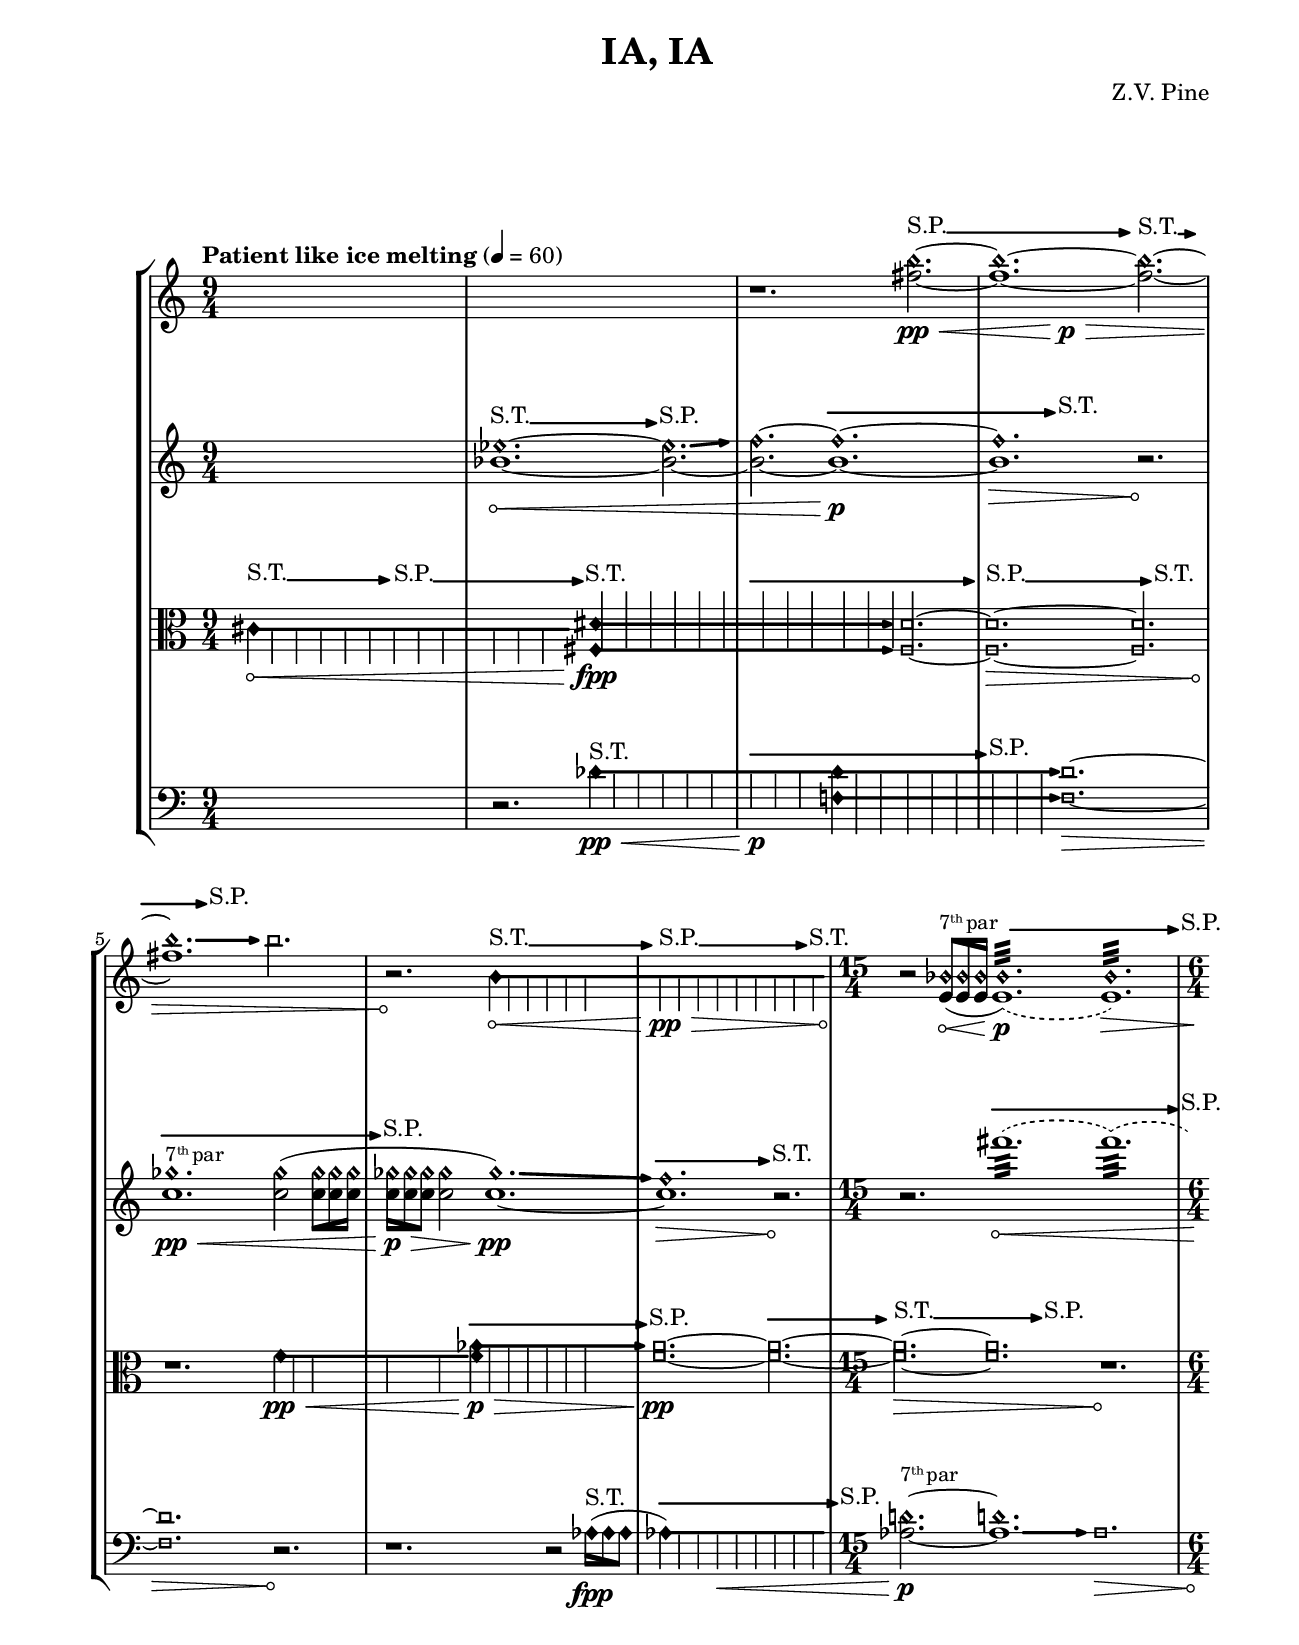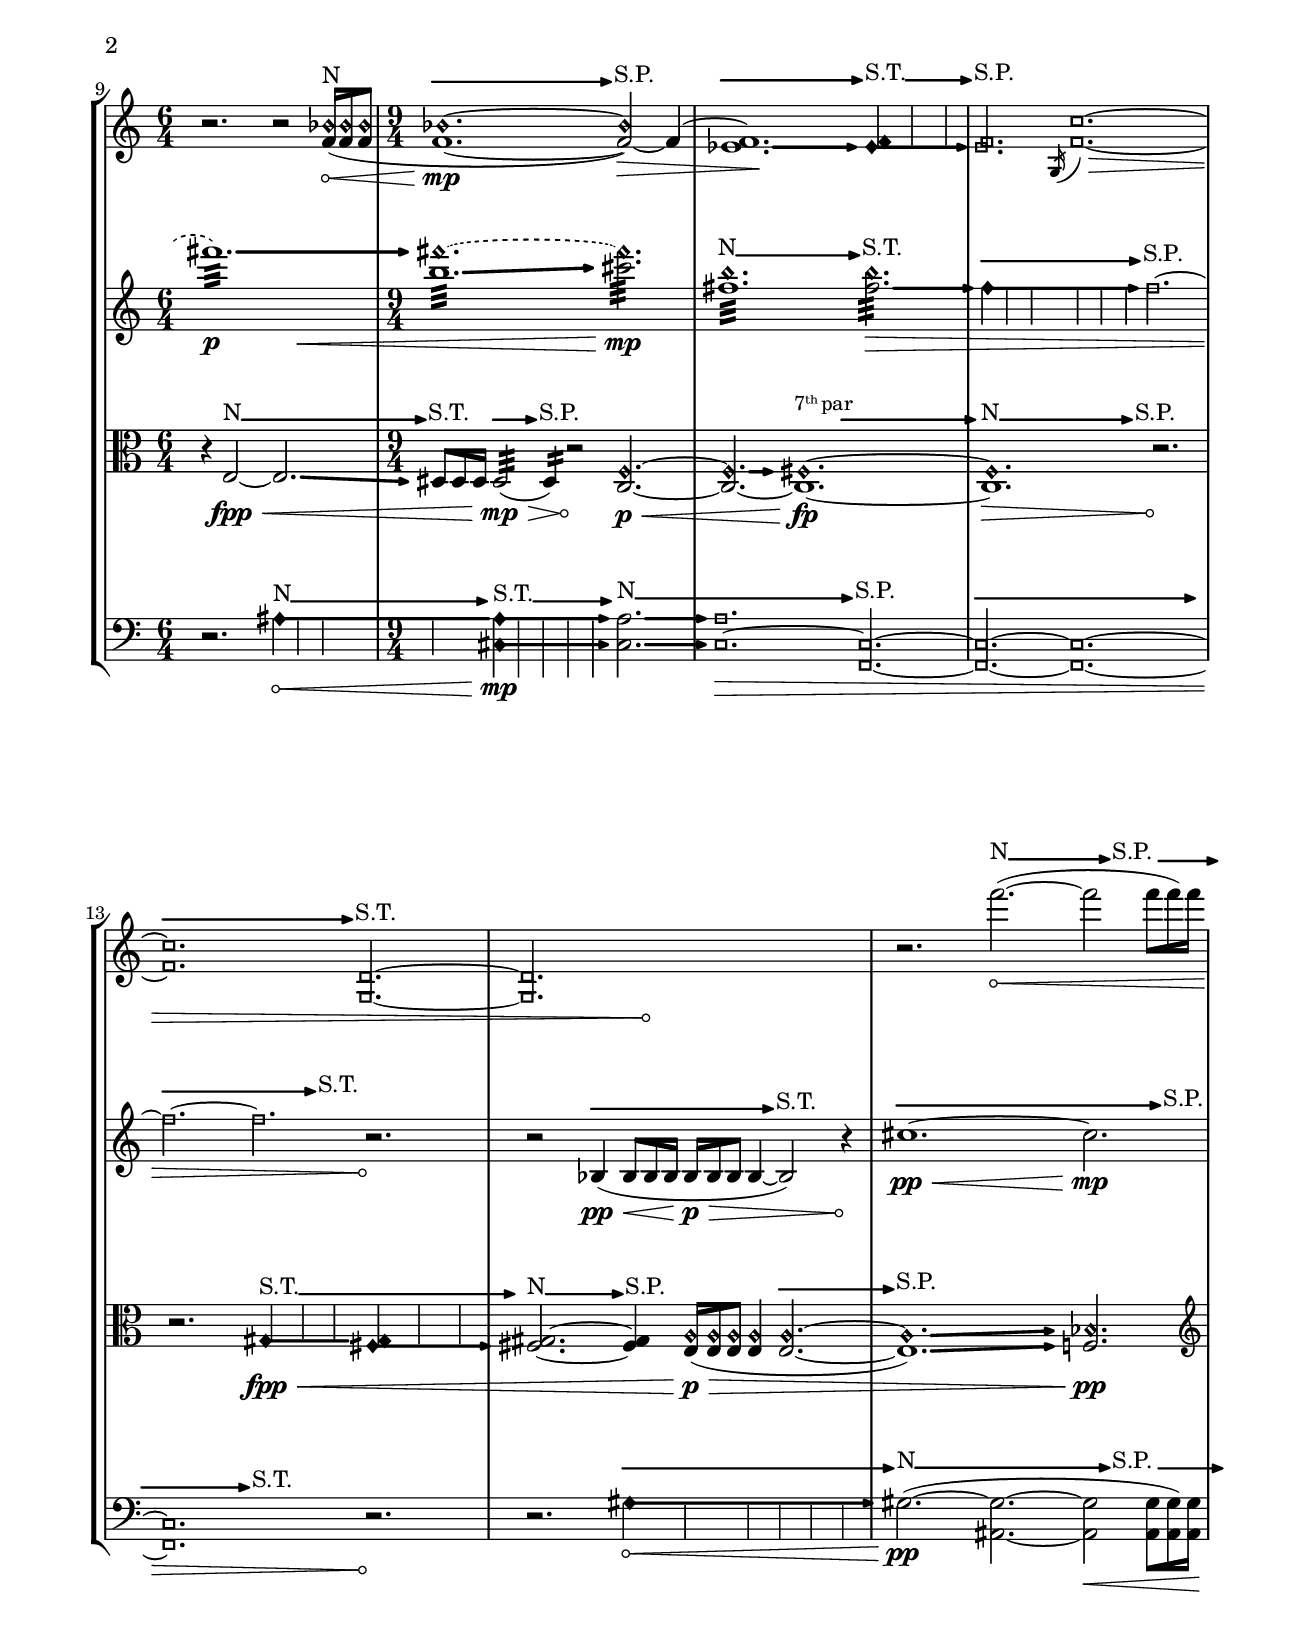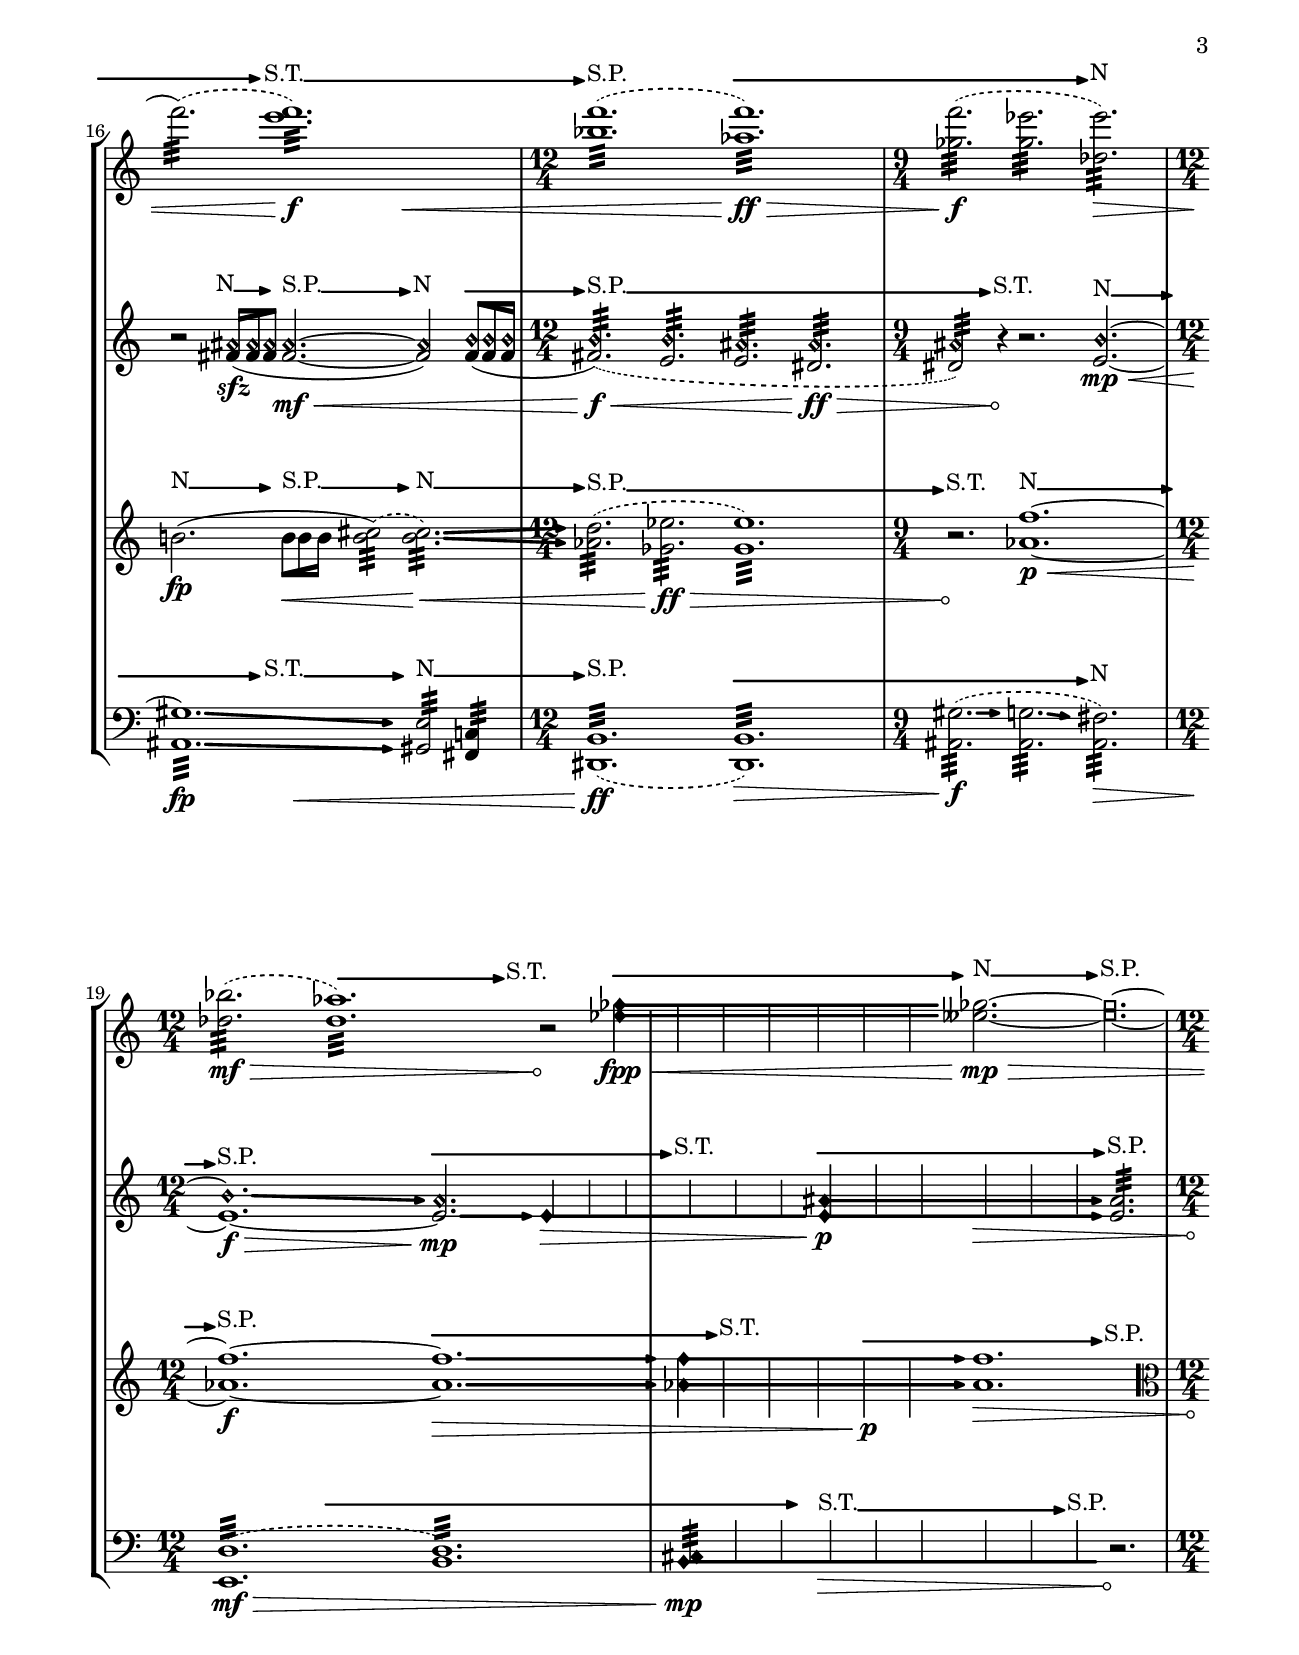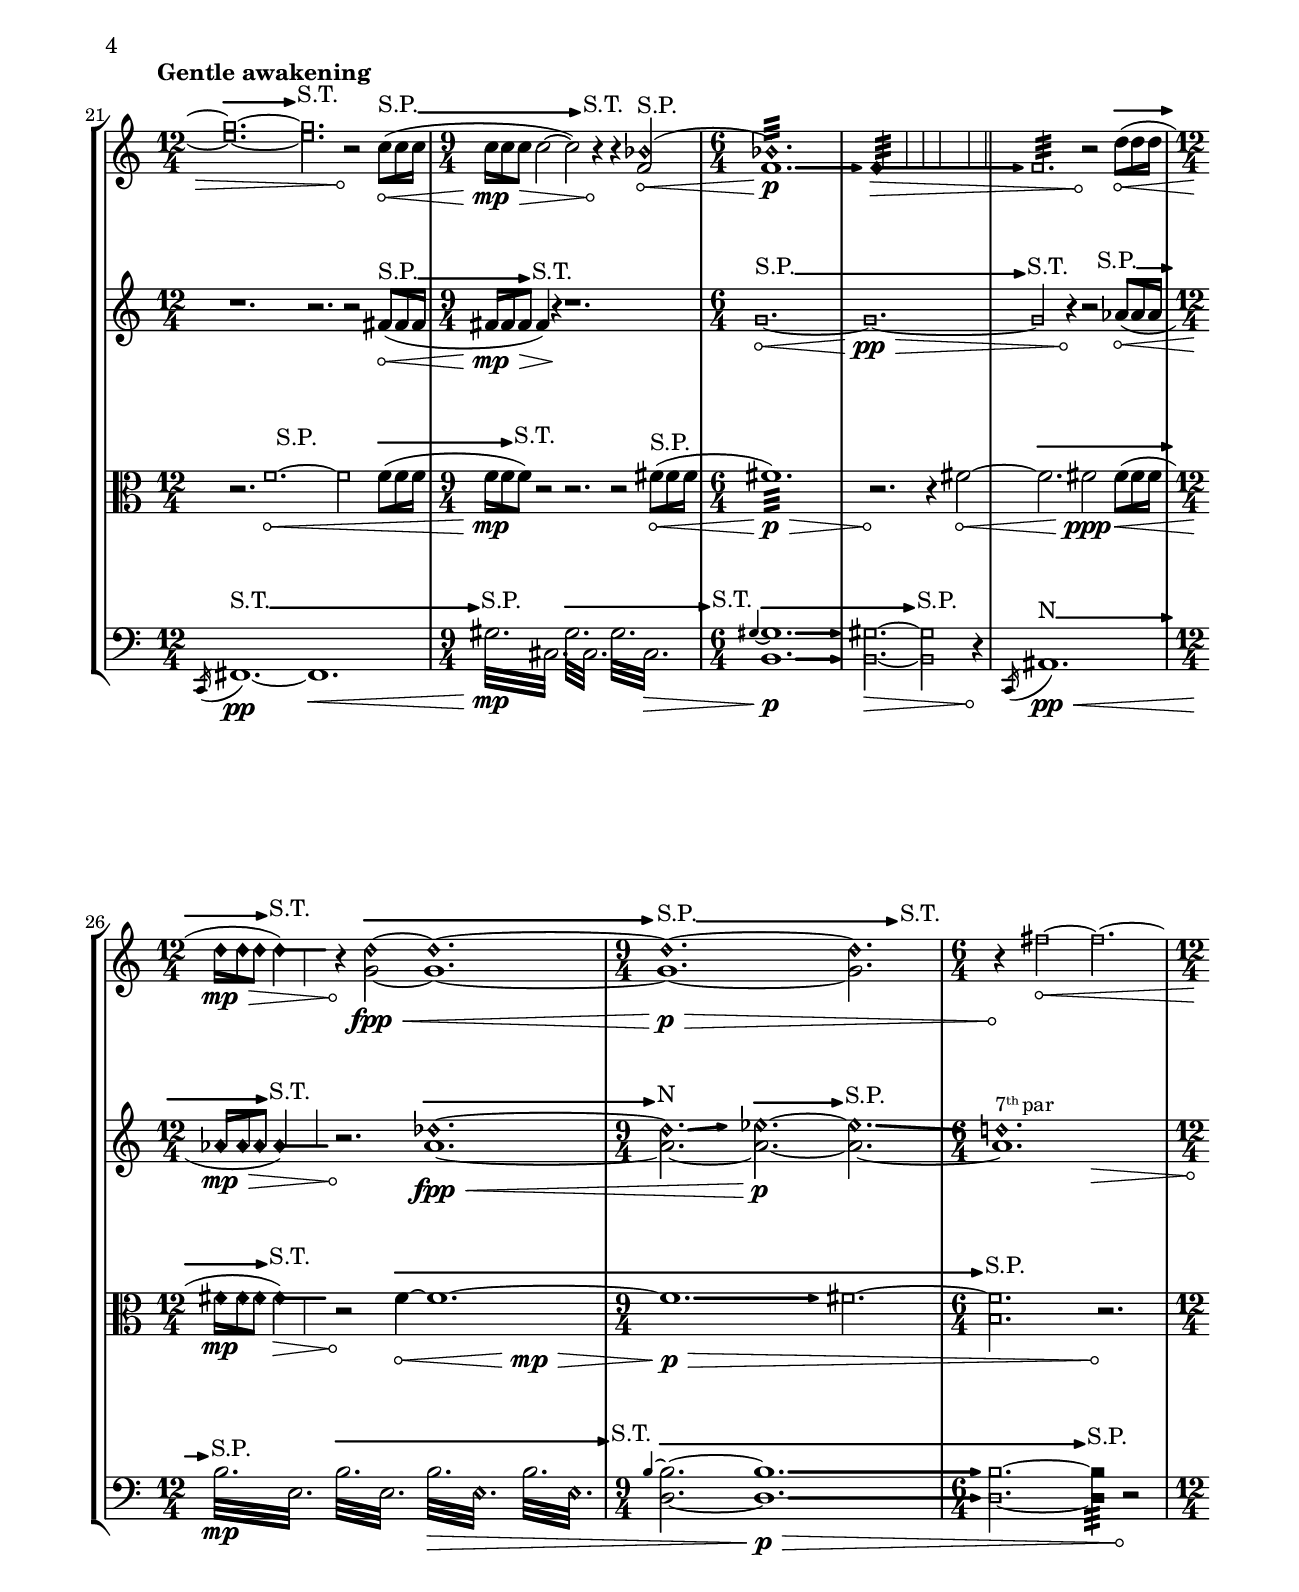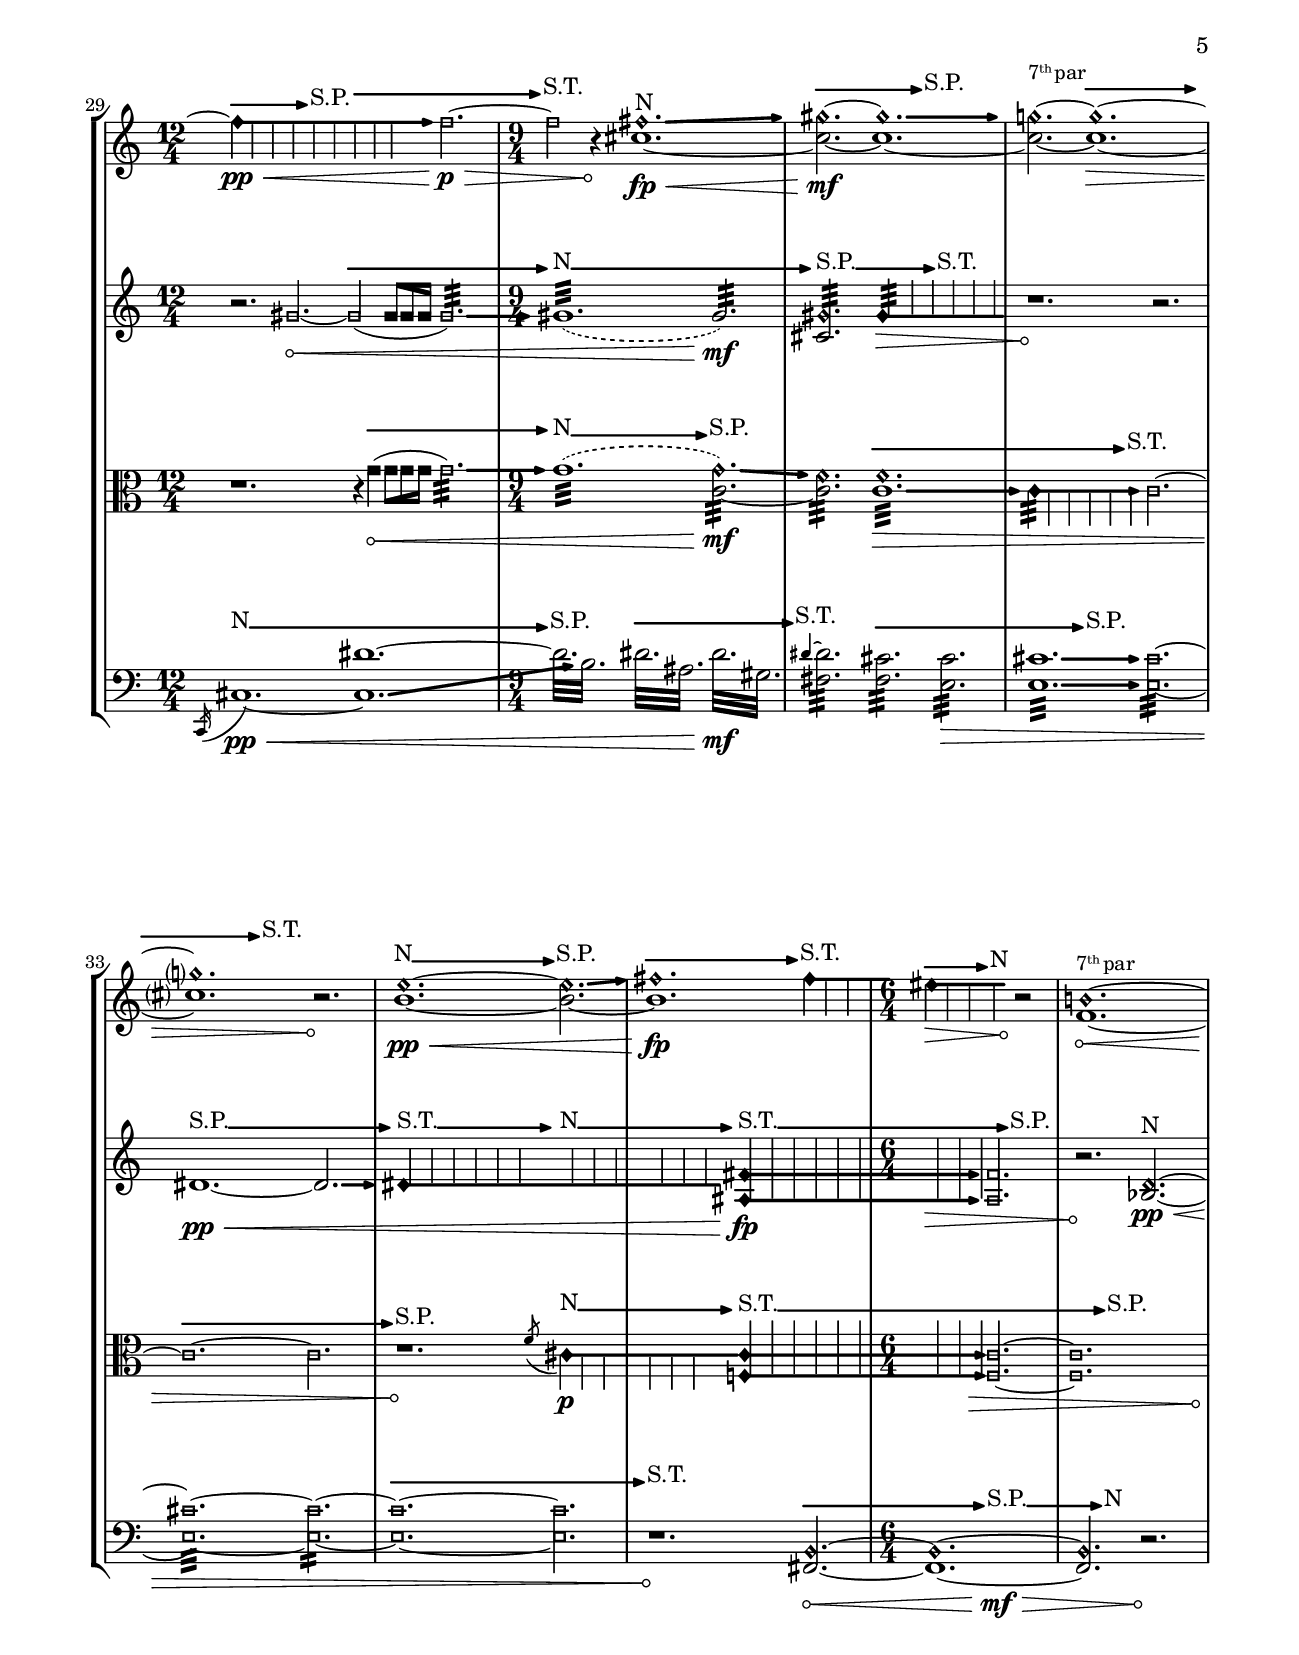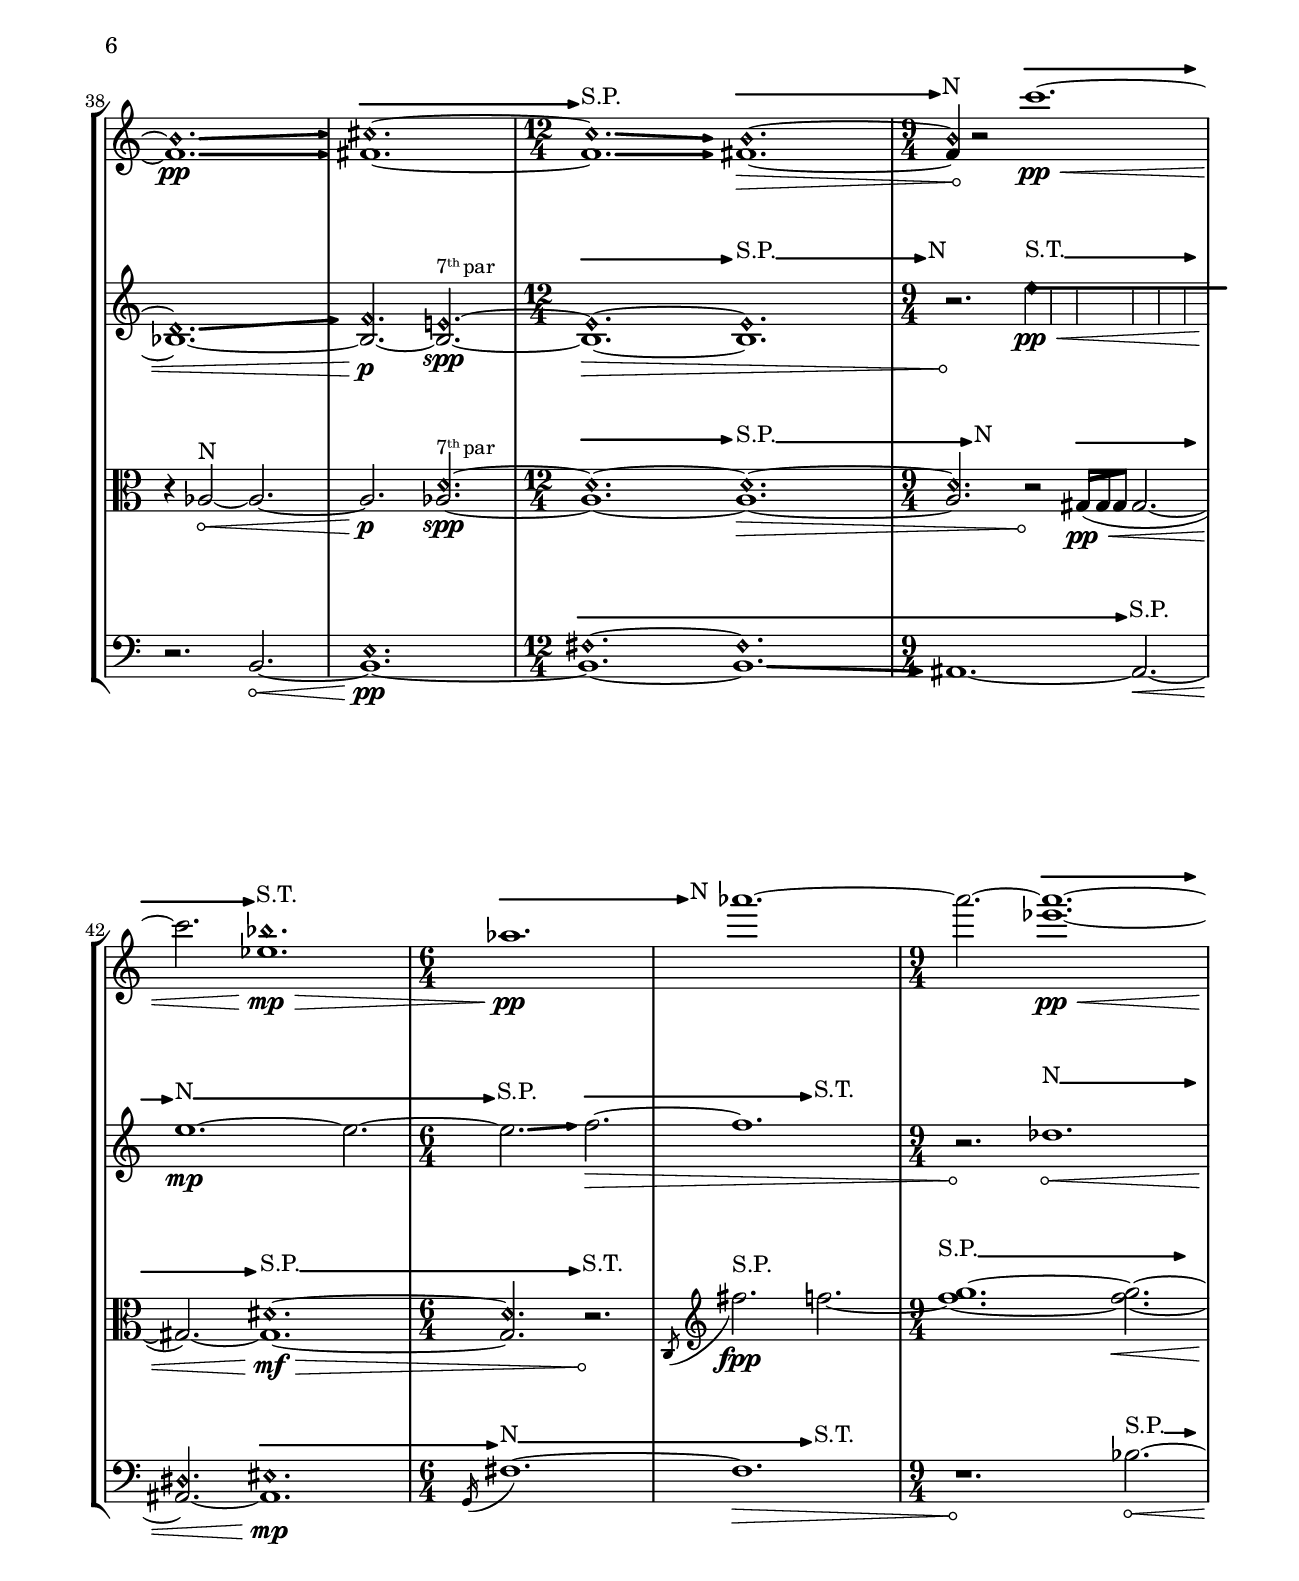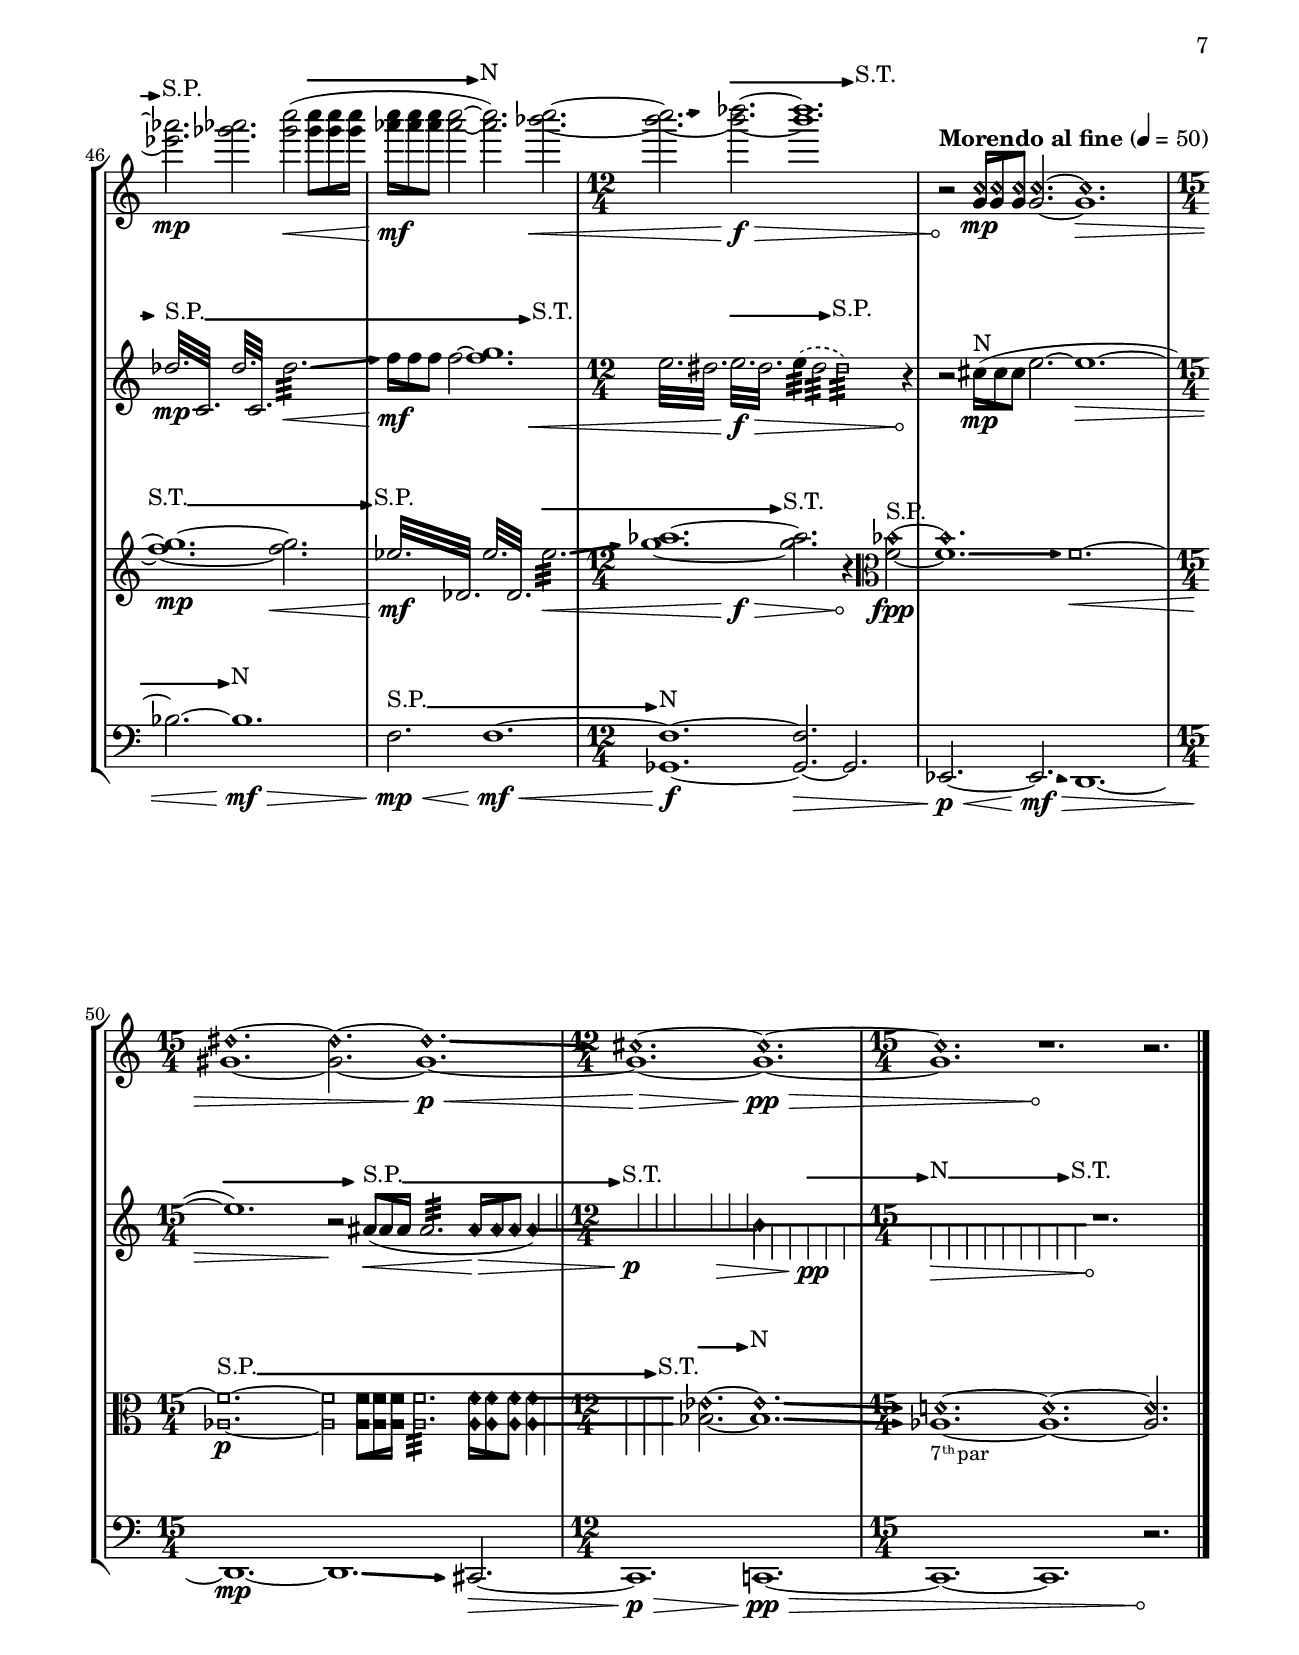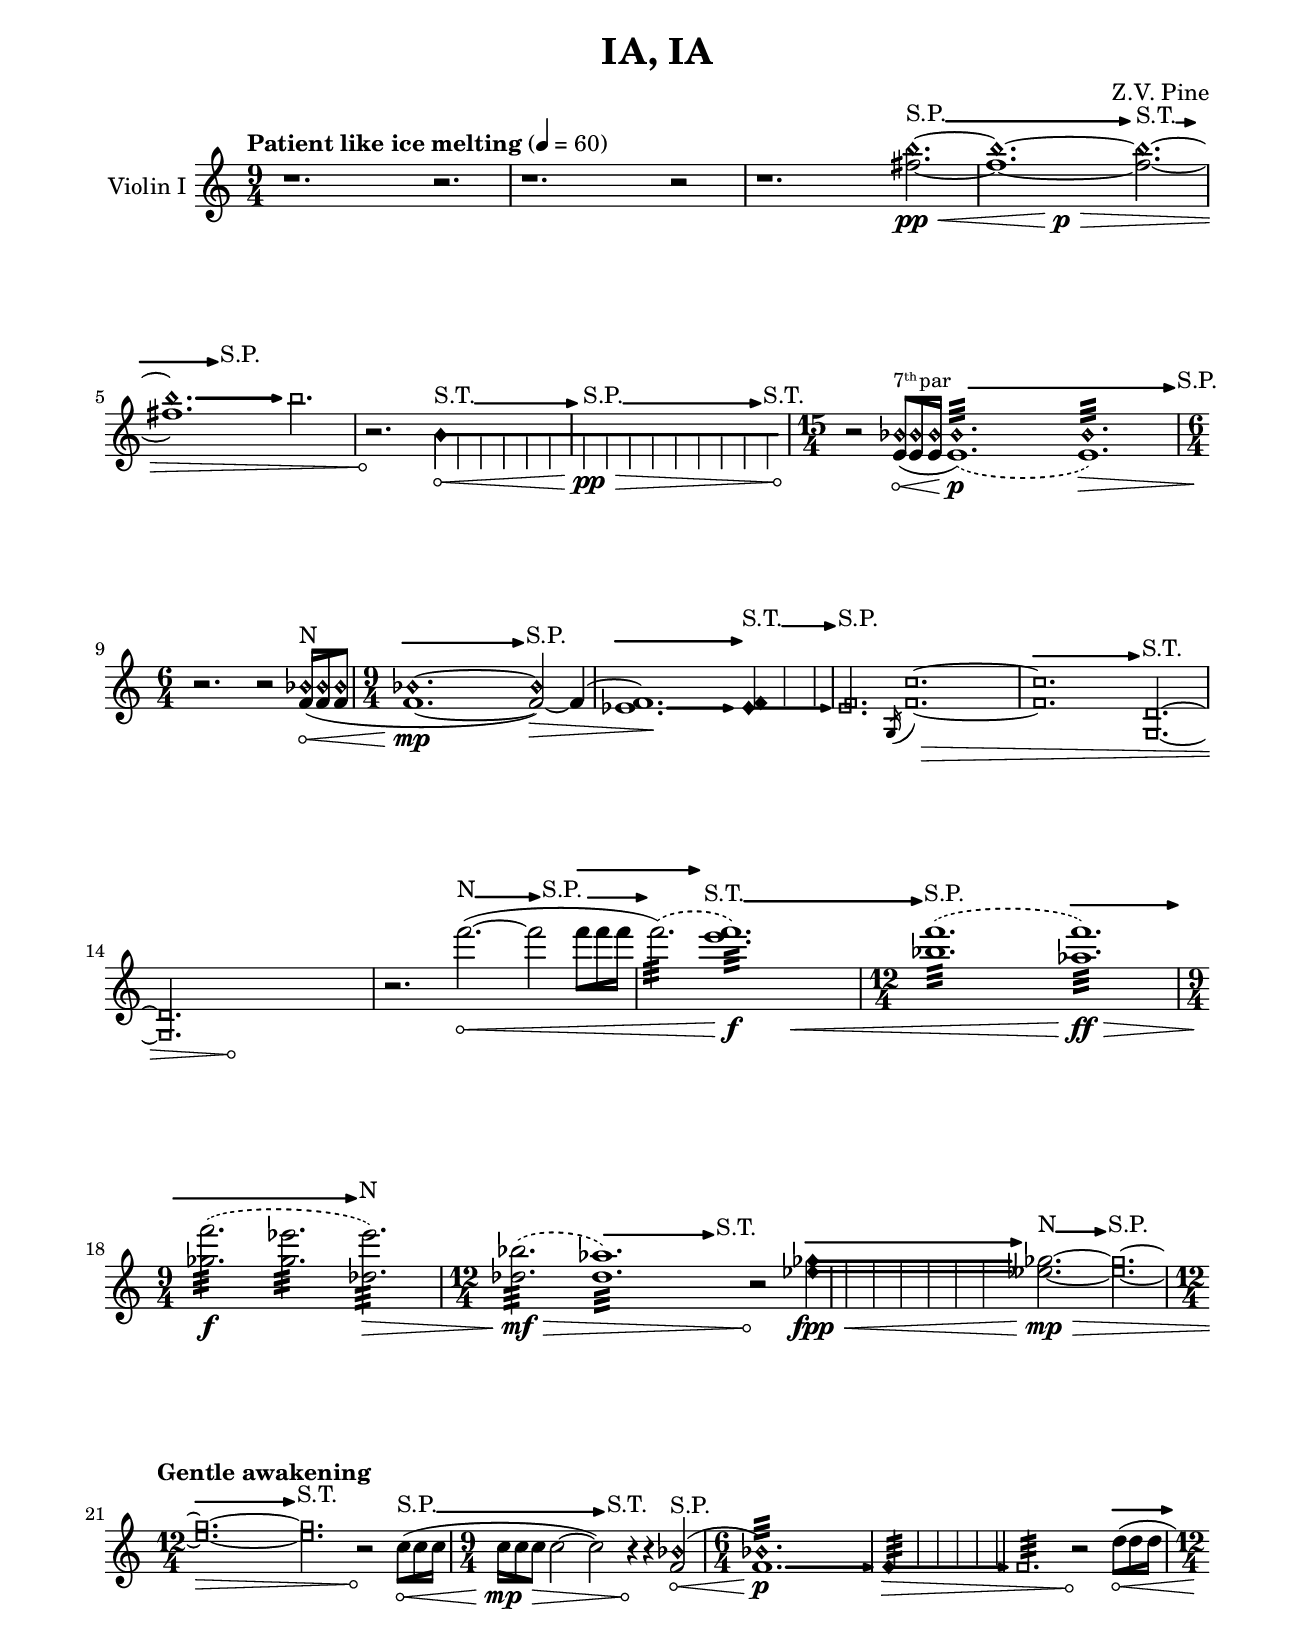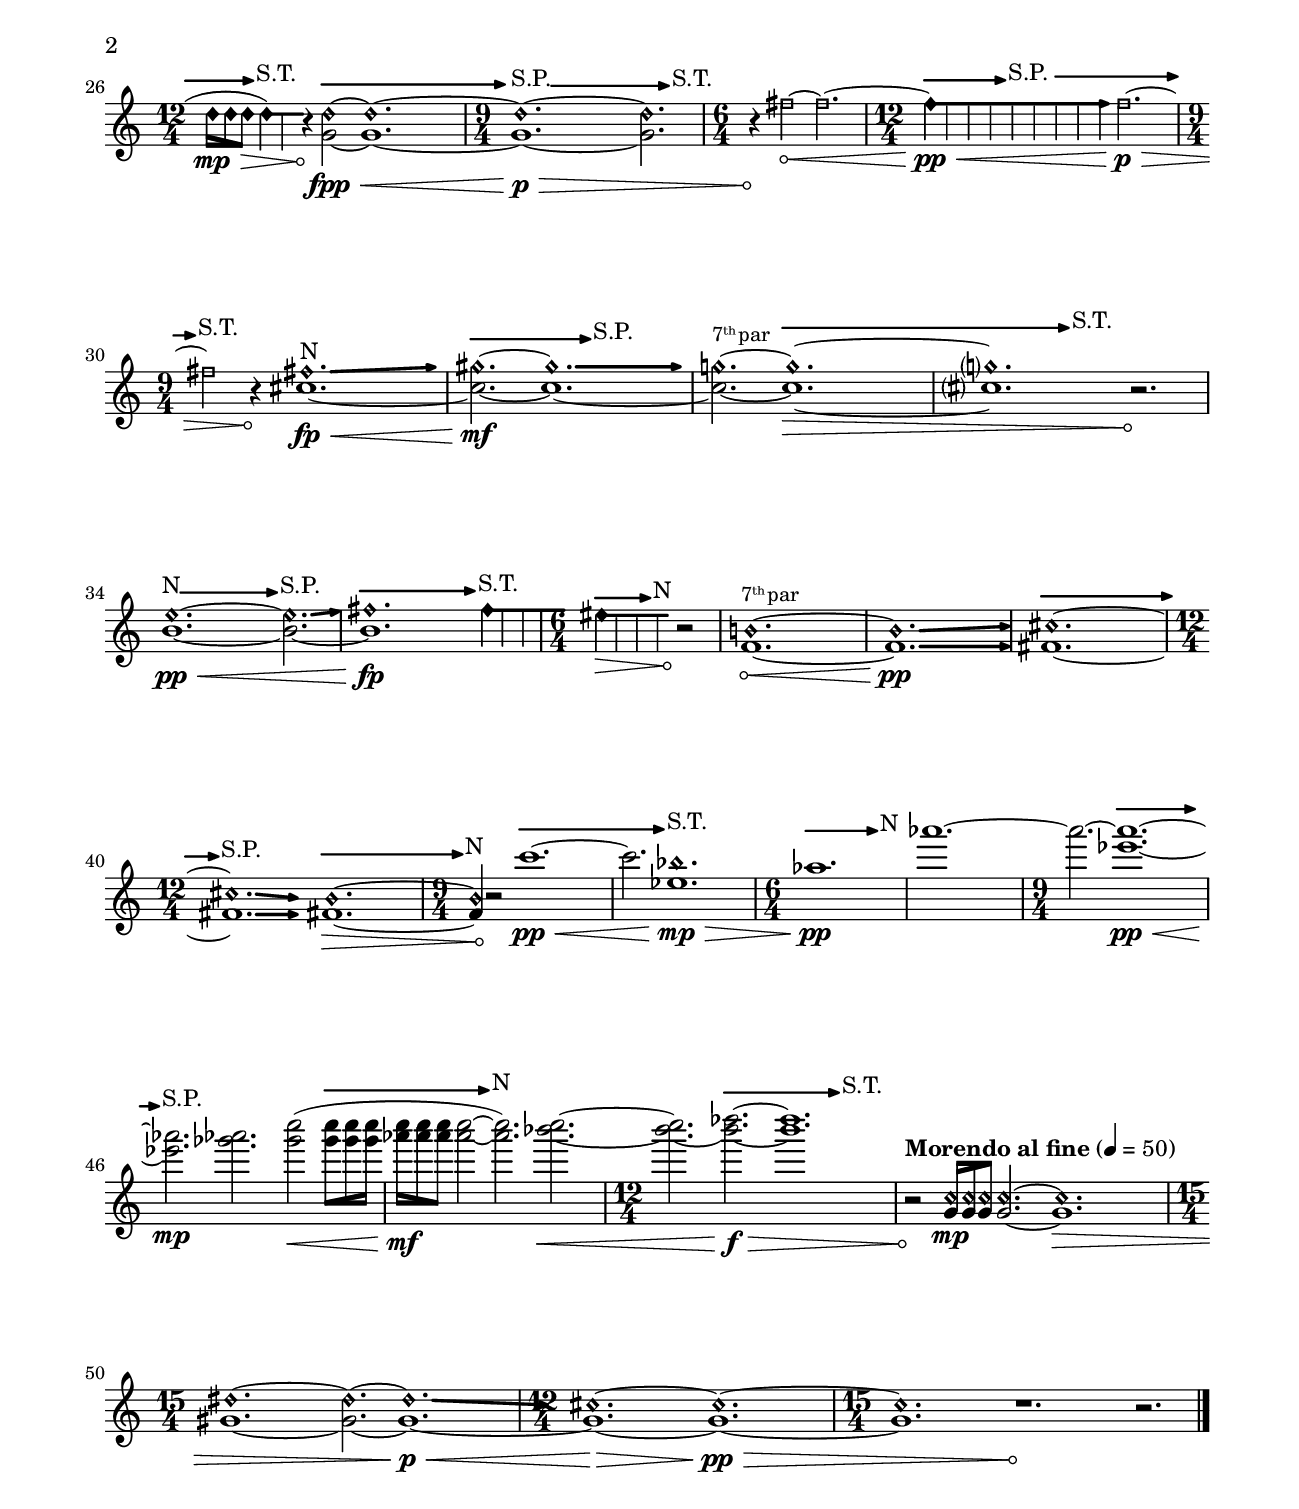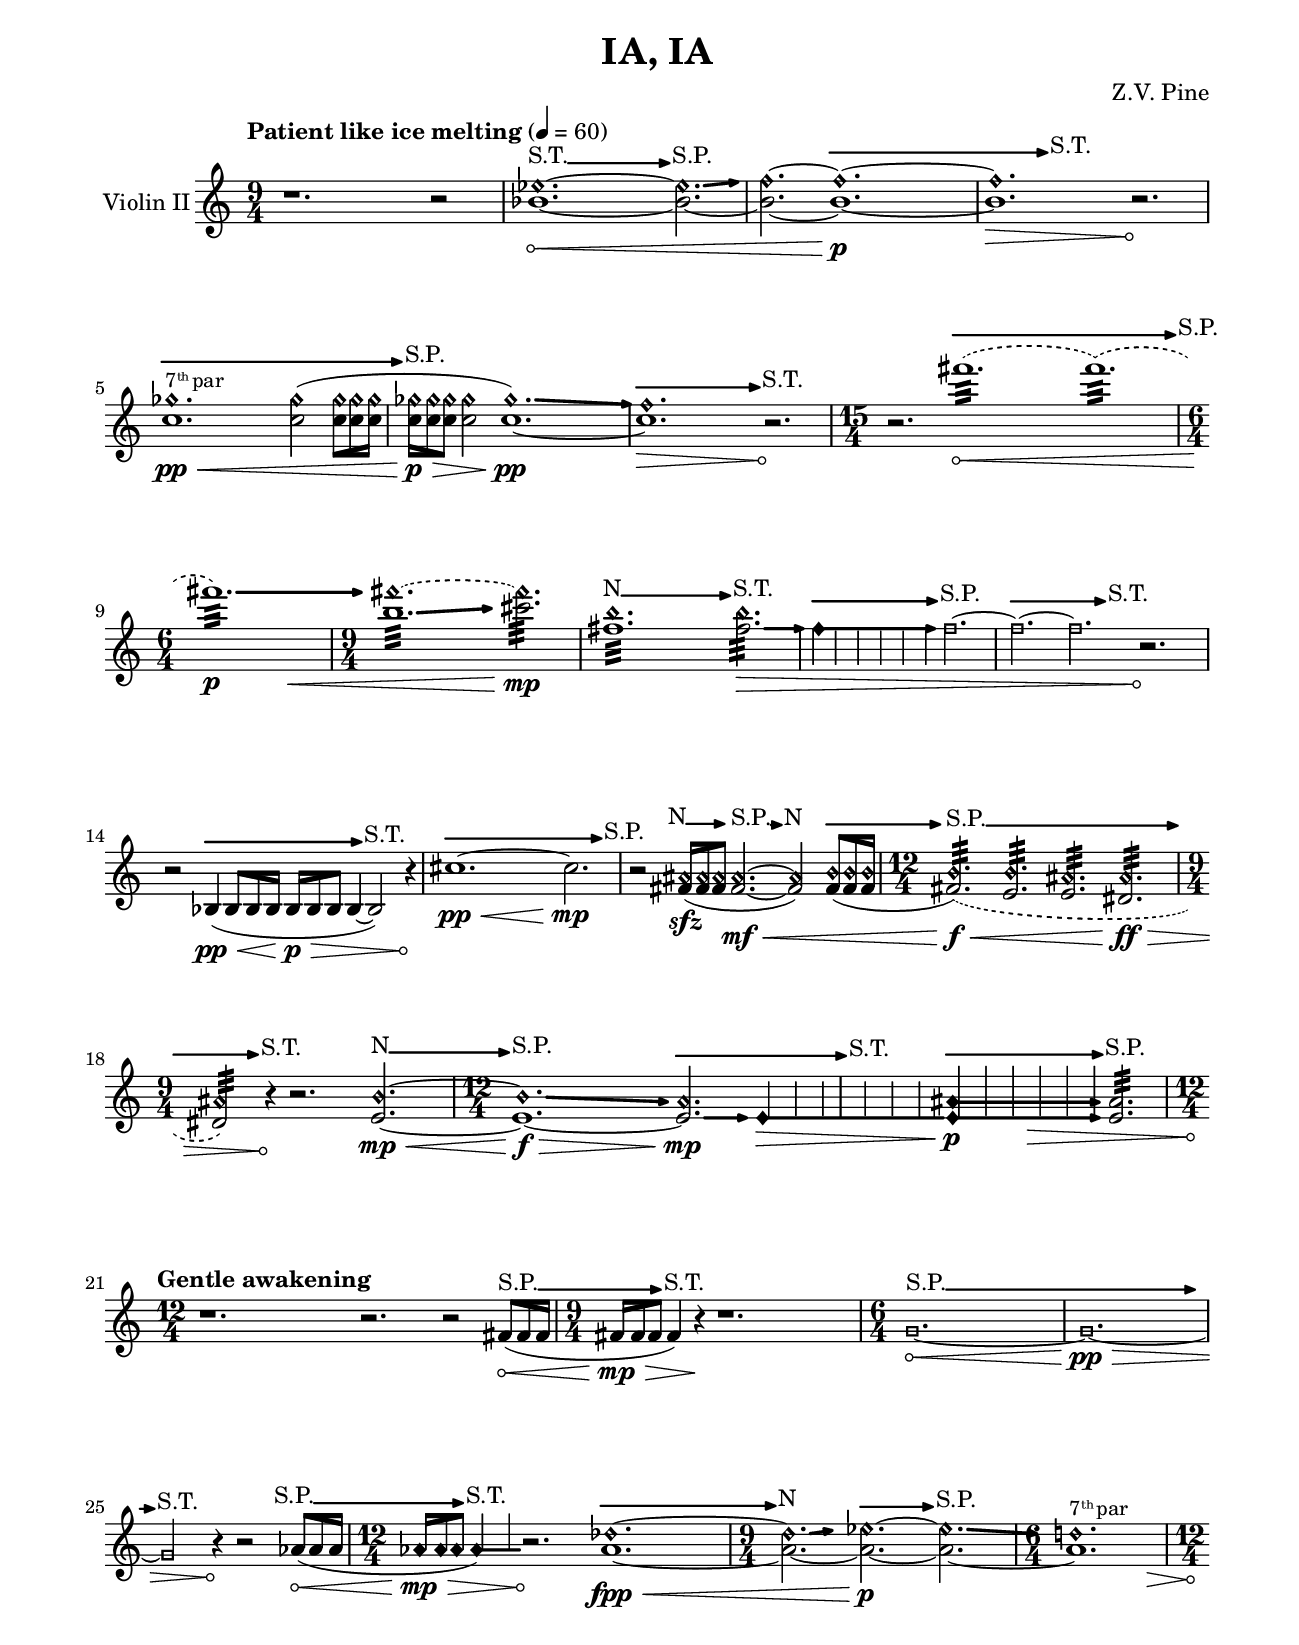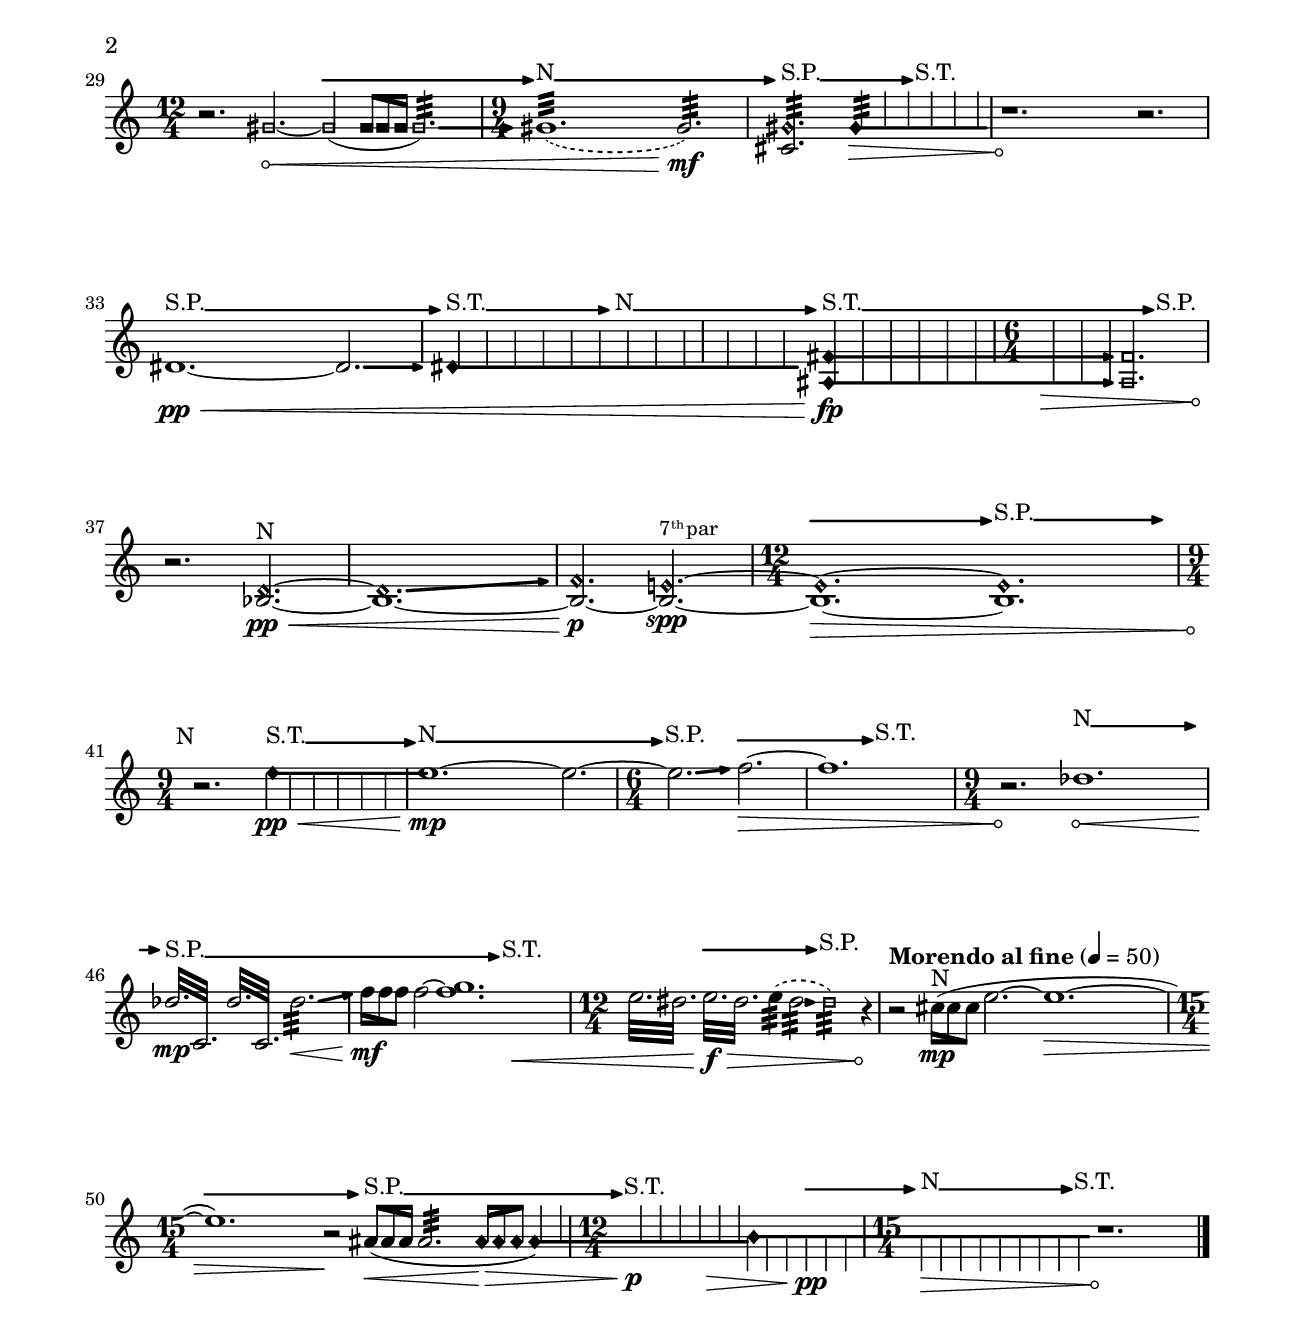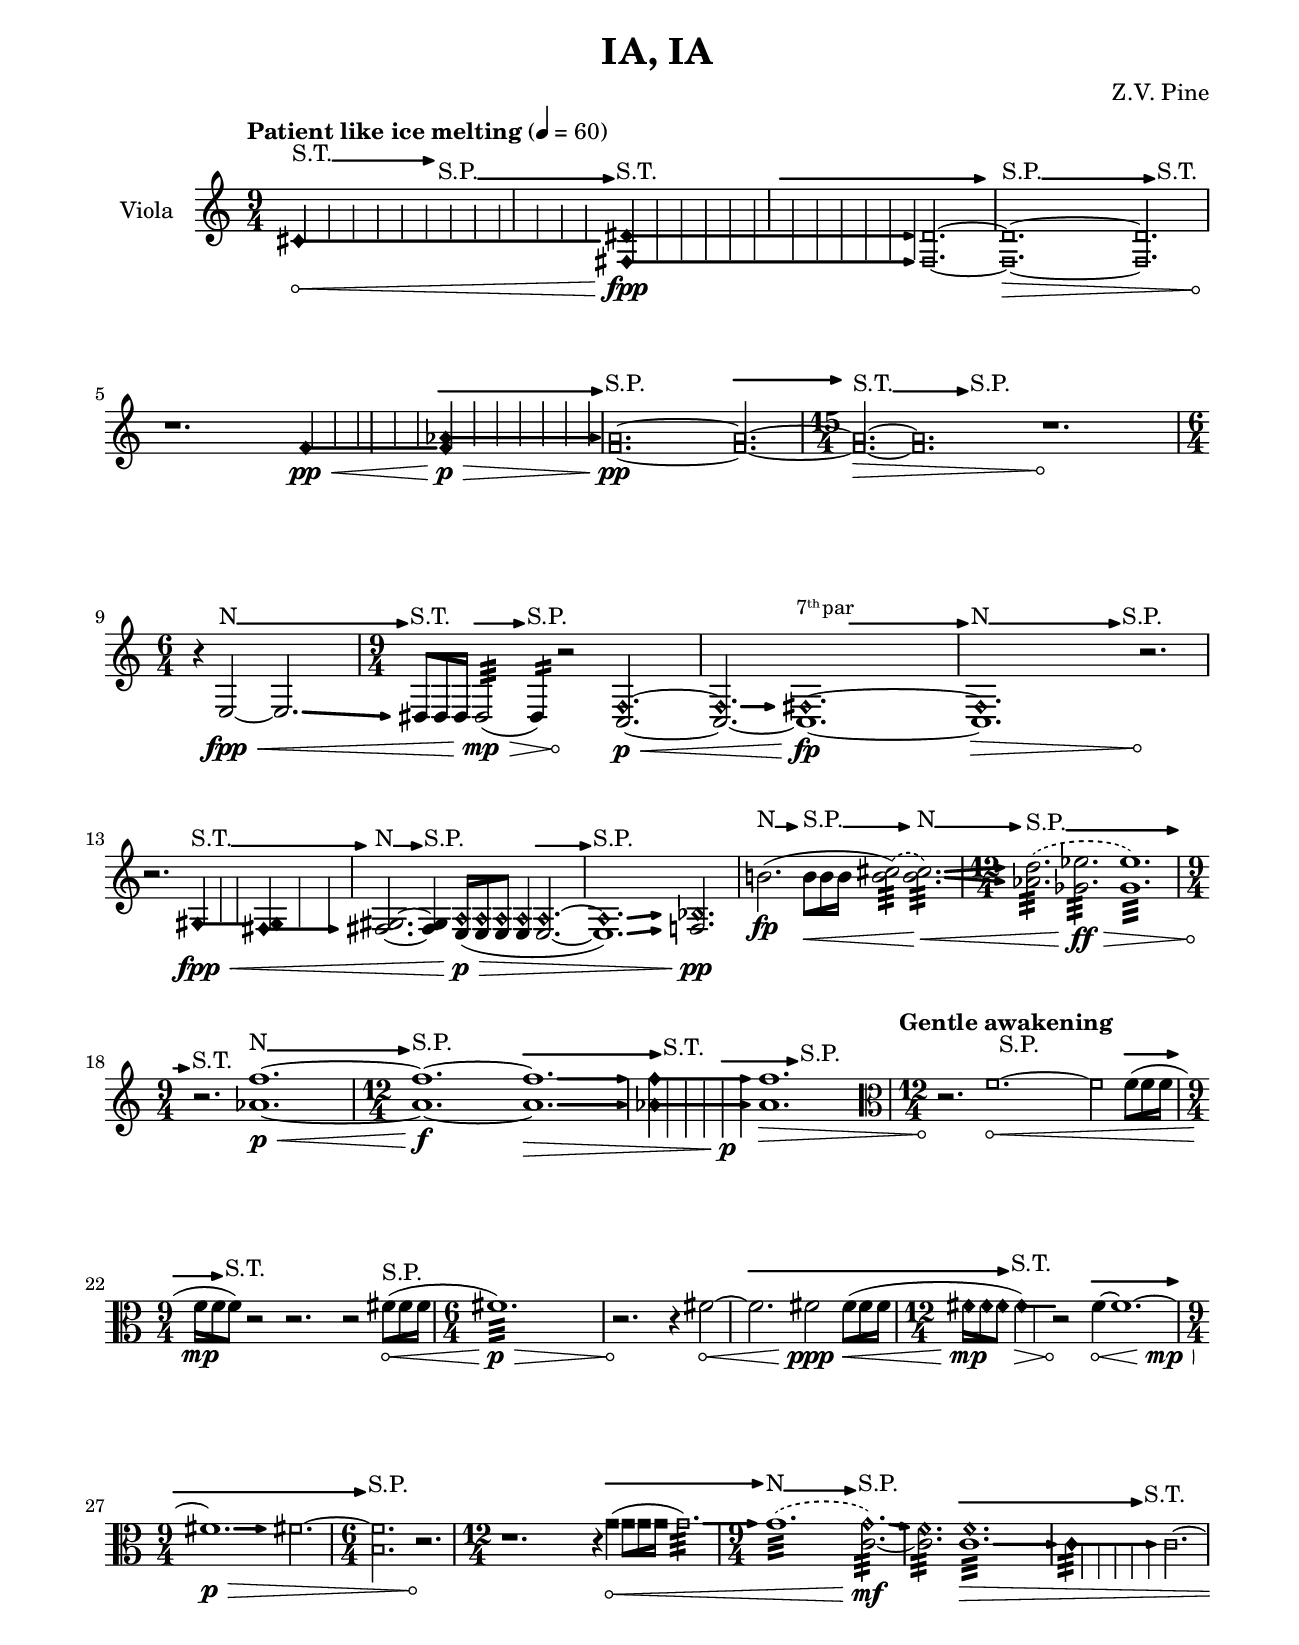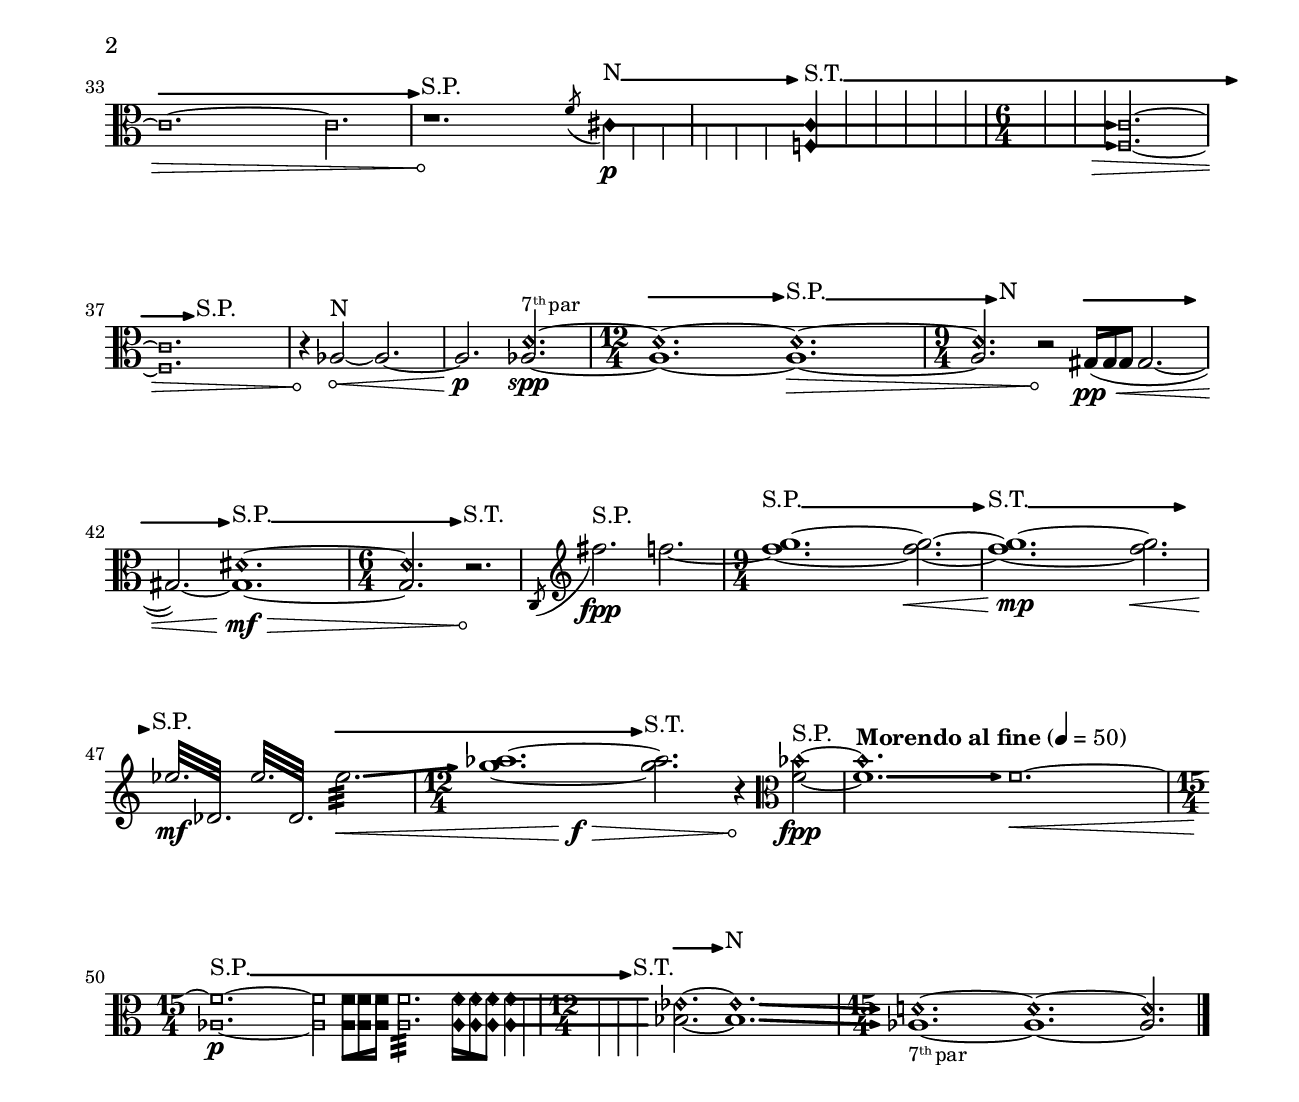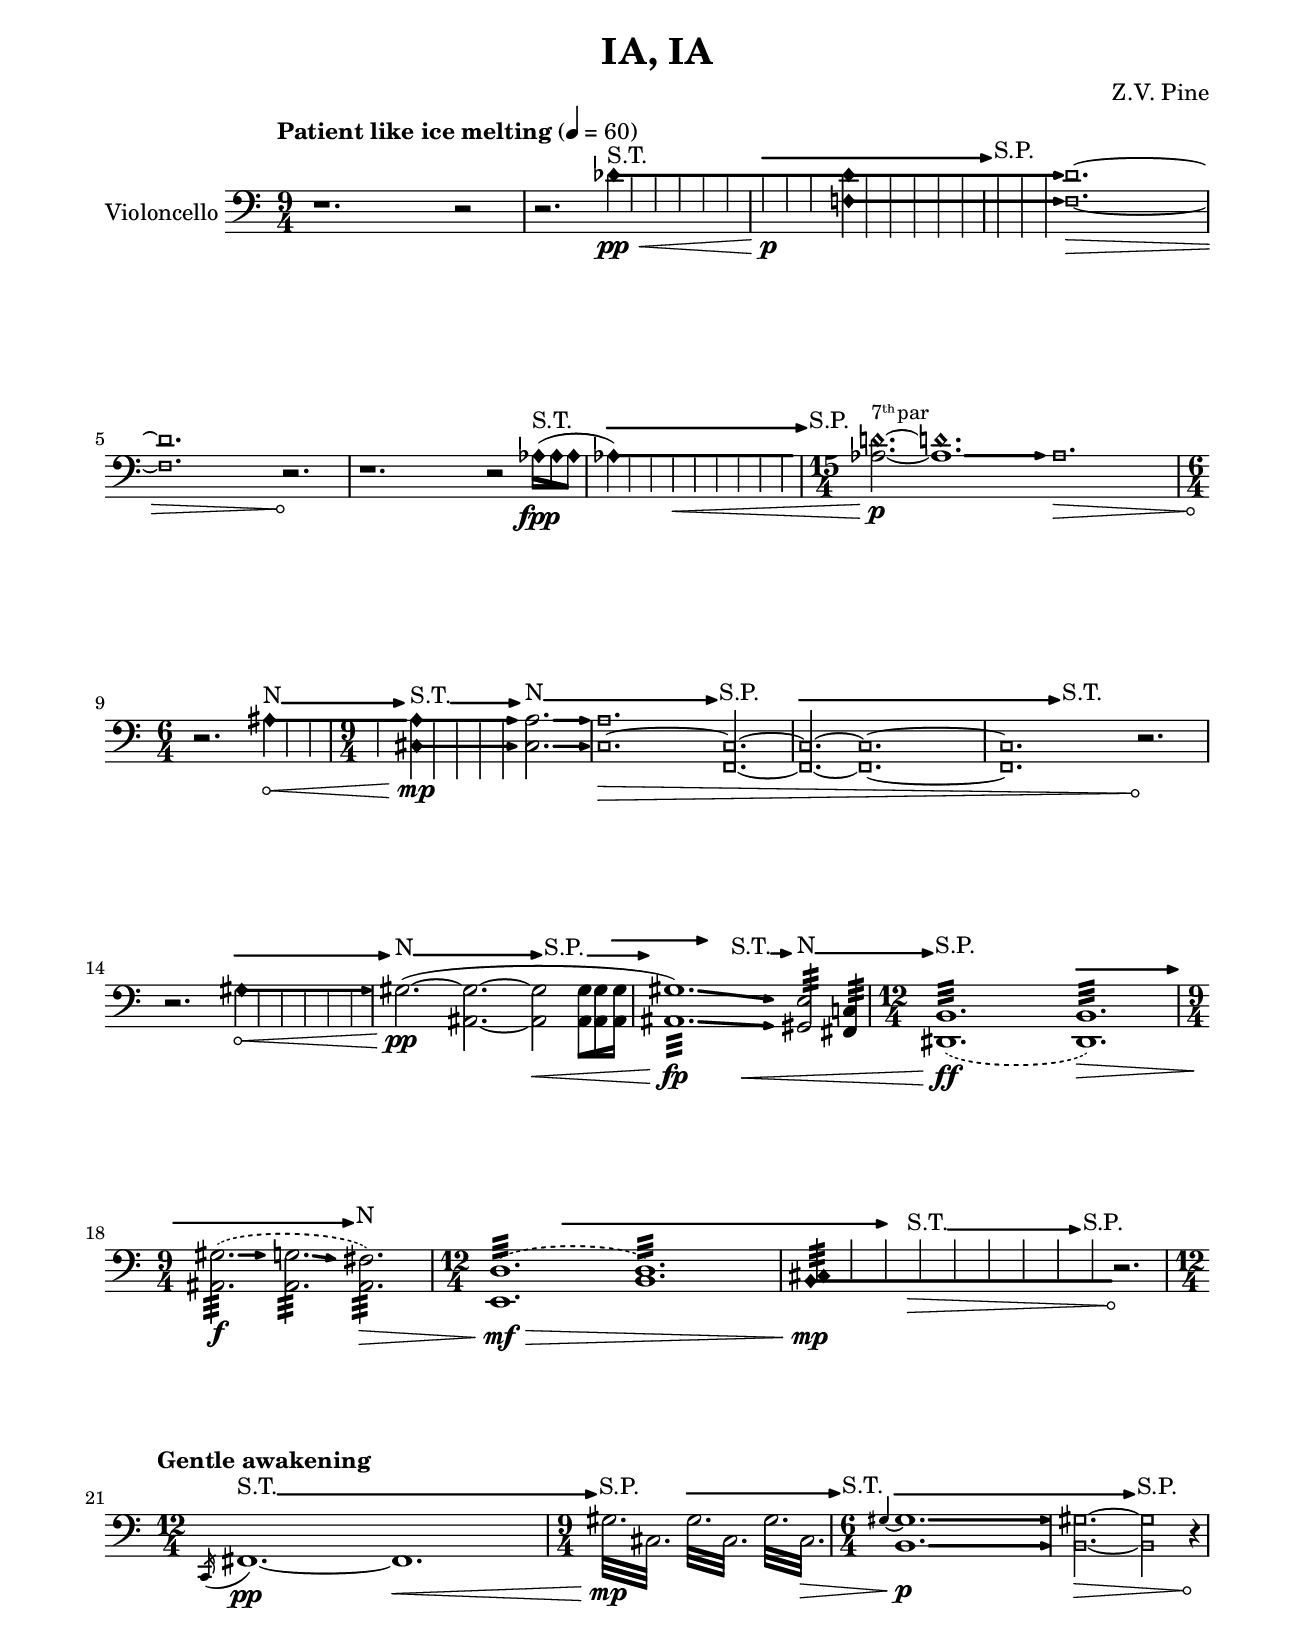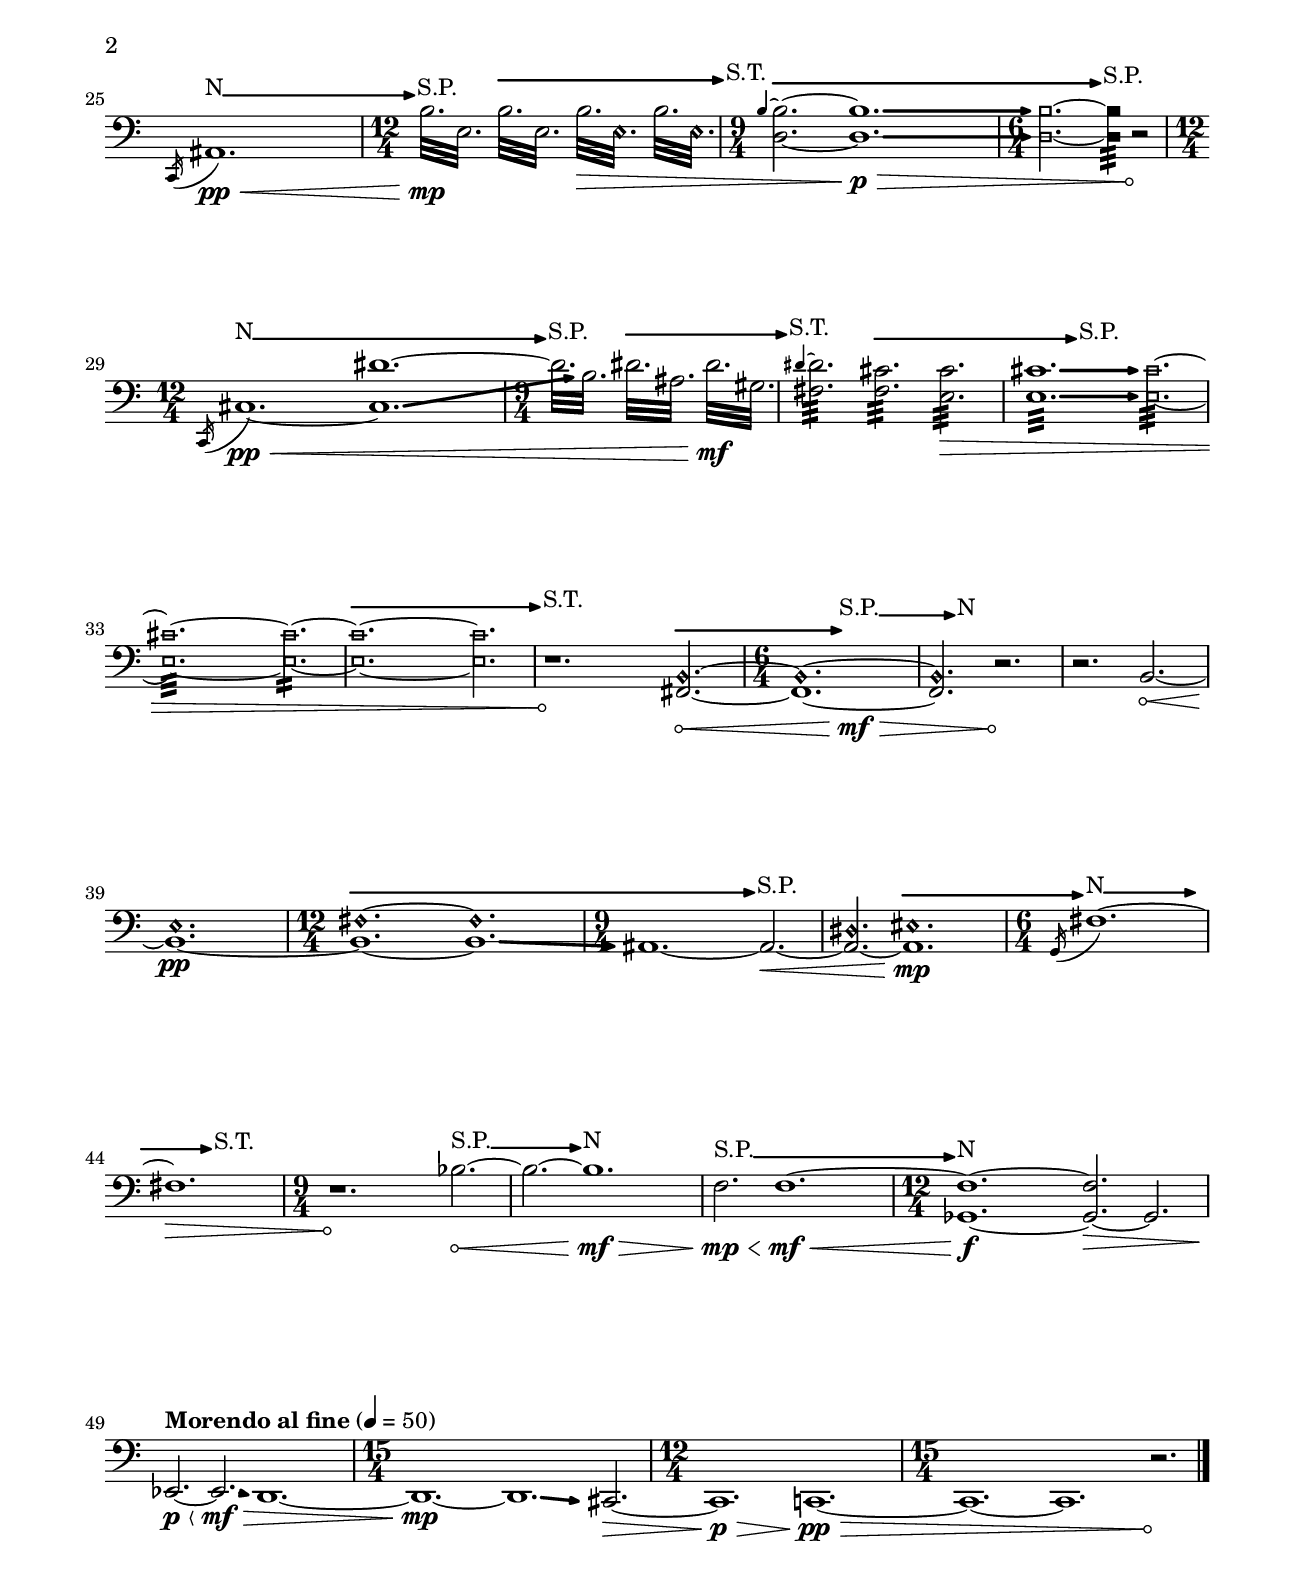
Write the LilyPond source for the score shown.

\version "2.19.80"
%Score for quartet
%Started Fri June 10 14:28 CDT 2018 at 527 N Dodge St IA, IA
%Revised Sun June 17 00:02 EDT 2018 at Walden School
%Revised Sun July 1  23:59 CDT 2018 at 315 Ronalds St IA, IA
%Revised February 7407 St Charles Ave NO, LA

\include "definitions.ily"

\header {
  title = "IA, IA"
  %subtitle = "for string quartet"
  composer = "Z. V. Pine"
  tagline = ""
}%end header

%A Section 
violinOneA = \relative c'' { 
  %m1
  s1. s2. |
  s1. s2. |
  r1. \pontl <fis b\hm>2.\pp\< ~ \startTextSpan |
  << { <fis b\hm>1. ~   } 
     {  s2. \n s2.\p\> } >>
        \tastol\pontr \lift #'4 \n <fis b\hm>2. \stopTextSpan\startTextSpan ~ |

  %m5
  <<{<b\hm fis >1.\glissando \sq b2.}
    {s2. s2.\stopTextSpan}>> |
  r2.\! \tastol \n\hH b,4\<\glissando \startTextSpan \noHead {4 4 4 4 4 |
  \pontl\tastor \n b4\pp\> \stopTextSpan\startTextSpan 4 4 4 4 4 
    4 4 \hh 4\! \stopTextSpan } |
  r2 \feathr { \n<e, bes'\hm>16\sept[(\< s <e bes'\hm> <e bes'\hm>] } 
    << { \slurDashed \n<e bes'\hm>1.:32\p)( <e bes'\hm>1.:32)\> | }
       { s4 \pontr s2\startTextSpan s2. s2. s2 s4\stopTextSpan } >> \slurSolid

  %m9
  r2.\! r2 \feathl { \n<f bes\hm>16\ord[(\< s <f bes\hm> <f bes\hm>] } |
  \pontr <f bes\hm>1.\mp \startTextSpan ~ <f bes\hm>2)\>\stopTextSpan~ f4^~ |
  \topGliss \lift #'2.4 <f es>1.\! \startTextSpan\glissando 
    \topGliss \tastol\pontr \lift #'2.4 \hh <f es>4\! 
    \stopTextSpan\startTextSpan \glissando \noHead { <f es> <f es> } |
  \sq <f e>2.\stopTextSpan <<  { \acciaccatura {g,16} \sq \n<f' c'>1. ~ | }
                               { s8 \n s\> } >>
  %m13
  \tastor \sq <f c'>1.\startTextSpan \sq <g, d'>2.~\stopTextSpan |
  \sq <g d'> s1.\! |
  r2. \ordl\pontr \shrink #'3.9 \n f'''2.(\< \startTextSpan ~ 
    f2 \feathr { f16[ \stopTextSpan 
                 \shrink #-2.5 \lift #6.6 s\startTextSpan f f] \stopTextSpan } |
  << { \slurDashed f2.:32)( <e f>1.:32)\f | }
     { \leften #-7 \shrink #2 s2.\startTextSpan 
       \tastol\pontr s8\stopTextSpan\startTextSpan s8 s2 s2.\< } >>

  %m17
  <bes f'>1.:32(\stopTextSpan \ordr <aes f'>1.:32\ff\>) \startTextSpan |
  <ges f'> 2.:32\f(  <ges es'>2.:32  <des es'>2.:32)\>\stopTextSpan | 
  \n <des bes'>2.:32(\mf\> \tastor \leften #1.2 \lift #3 \shrink #4
    <des aes'>1.:32)\startTextSpan \slurSolid r2\!\stopTextSpan
    \shrink #2 \Hh #-2.7 <es ges>4\fpp\< \glissando \startTextSpan |
  \noHead { \noAcc 4 4 4 4 4 \hh 4 } 
    \ordl\pontr \lift #3.3 \n <eses ges!>2.\stopTextSpan\startTextSpan\mp\> ~
    \sq <eses ges>\stopTextSpan~ | 

}%end violinOne

violinTwoA= \relative c'' {
  %m1
  s1. s2. |
    \tastol\pontr \n <bes es\hm>1.\< \startTextSpan ~ 
    \topGliss <bes es\hm>2. \stopTextSpan \glissando _~ |
  <bes f'\hm>2. ~ \tastor <bes f'\hm>1.\p \startTextSpan ~ | 
  << { \n<bes f'\hm>1.\> r2.\! }
     { s2. s2. \stopTextSpan s2. } >> |

  %m5
  \pontr \textin <c ges'\hm>1.\sept\pp\< \startTextSpan  \textin <c ges'\hm>2(
    \feathr { <c ges'\hm>16[ s <c ges'\hm> <c ges'\hm>] } |
  \feathl { <c ges'\hm>16[\p\>\stopTextSpan <c ges'\hm> s <c ges'\hm>] }
    <c ges'\hm>2 \topGliss \once \tieDown <c ges'\hm>1.)\pp \glissando ~ |
  \tastor \n <c f\hm>1.\>\startTextSpan r2.\!\stopTextSpan |
  r2.\! \pontr \n \slurDashed fis'1.:32(\< \startTextSpan << { fis1.:32)( }
                                                { s2. s2 s4\stopTextSpan } >> |
  
  %m9
  <<{fis1.:32)\p\glissando}{s1 s2\<}>> | \once \tieDashed 
  \topGliss <fis\hm b,>1.:32~ \glissando <fis\hm cis>2.:32\mp | \slurSolid
  \tastor\ordl <b,\hm fis>1.:32\startTextSpan 
    \n <fis b\hm>2.:32\>\stopTextSpan \glissando |
  \pontr \hh f4\glissando\startTextSpan \noHead {f4 f4 4 4 4} 
    \sq f2.~\stopTextSpan |
  
  %m13
  \tastor \sq f2.\startTextSpan~ \sq <<{f2.}{s2 s4\stopTextSpan}>> r2.\!|
  r2 \tastor bes,,4(\pp\< \startTextSpan \feathr { bes16[ s16 bes16 16] }
    \feathl {\n bes16[\p\> 16 s bes16] } bes4~ bes2)\stopTextSpan r4\! |
  \pontr cis'1.\pp\< ~ \startTextSpan <<{cis2.\mp}{s2 s8. s16\stopTextSpan}>> | 
  r2\! \feathl {\ordl \leften #-1 \lift #2.7 
    <fis, ais\hm>16[(\sfz \startTextSpan <fis ais\hm>16 s <fis ais\hm>16] }
    \pontl\ordr \lift #2.6 <fis ais\hm>2.\mf\<\stopTextSpan\startTextSpan~
    <fis ais\hm>2) \stopTextSpan
      \feathr {\textin <fis b\hm>16([\startTextSpan s 
	<fis b\hm>16 <fis b\hm>16] } |

  %m17
  \once \slurDashed \pontl\tastor 
    <fis b\hm>2.:32)(\f\< \stopTextSpan\startTextSpan 
    <e b'\hm>2.:32 <e ais\hm>2.:32 \n <dis ais'\hm>2.:32\ff\> |
  <dis ais'\hm>2:32) r4\!\stopTextSpan r2. 
    \ordl\pontr <e b'\hm>2.\mp\< \startTextSpan ~ |
  \topGliss \once \tieDown  <e b'\hm>1.\f\>  \stopTextSpan \glissando ~ 
    \tastor <e a\hm>2.\mp\glissando \startTextSpan \Hh #-3.5 e4\> \glissando 
    \noHead { 4 4 |
  4\stopTextSpan  4 \hh 4 } \pontr \hh <e ais>4\p \glissando \startTextSpan 
    \noHead { 4 4 
    \n 4\> 4 4 } <e ais>2.:32 \stopTextSpan |
}%end violinTwo

violaA = \relative c {
  \tastol\shrink #'0.8 \lift #'2.7 \n \Hh #-2.5 cis'4\< \glissando 
    \startTextSpan \noHead {4 4 cis4 4 4 
    \pontl\tastor cis4 \stopTextSpan\startTextSpan 4 4 |
  \noAcc 4 4 \hh 4} \hh <dis fis,>4\fpp\glissando\stopTextSpan \noHead { 4 4 4 4 4 |
  \noAcc \shrink #2 4\startTextSpan 4 4 4 4 4 } \sq \noAcc <dis fis,>2. ~ |
  \n \shrink #-1.5 \pontl\tastor \noAcc \square <dis fis,>1.\> 
  \stopTextSpan\startTextSpan ~ 
  \sq <dis fis,>2.\stopTextSpan |

  %m5
  r1.\! \hH f4\pp\< \glissando \noHead { 4 4  |
  4 4 } \topGliss \pontr \hh <f aes>4\p\> \glissando \startTextSpan 
    \noHead { 4 4 4 4 4 4 } |
  \square <f a>1.\pp\stopTextSpan ~ 
    \shrink #1.5 \lift #3 \sq <f a>2.\startTextSpan ~ | 
  \shrink #-5 \tastol\pontr \noAcc \sq \n 
    <f a>2.\>\stopTextSpan\startTextSpan ~ 
    \sq <f a>1.\stopTextSpan r1.\! |

  %m9
  r4 \ordl\tastor e,2\fpp\< \startTextSpan ~ e2. \glissando | 
  \feathr { \textin dis16[\stopTextSpan s dis 16 dis] } 
    \n \pontr dis2:32(\mp\> \startTextSpan 
    dis4:16)\stopTextSpan r2\! <c f\hm>2.\p\<~ |
  \topGliss <c f\hm>2.\glissando ~ << { <c fis\hm>1.\sept\fp ~ | }
                                      { s2 s\startTextSpan } >>
  \ordl\pontr\shrink #2.5 \n <c fis\hm>1.\>\stopTextSpan\startTextSpan 
    r2.\!\stopTextSpan |

  %m13
  r2. \tastol \shrink #2 \Hh #'-2.5 gis'4\fpp\< \startTextSpan \glissando 
    \noHead { 4 \hh 4 } \topGliss \hh <gis fis>4 \glissando \noHead { 4 4 } |
  \ordl\pontr <gis fis>2. \stopTextSpan\startTextSpan ~ <gis fis>4 \stopTextSpan
    \feathl { <e a\hm>16[(\p\> <e a\hm>16 s <e a\hm>]} <e a\hm>4 
    \pontr <e a\hm>2. \startTextSpan ~ |
  <e a\hm>1.) \stopTextSpan \glissando <f! bes\hm>2.\pp |

  %m16
  \clef "treble"
  \ordl \lift #2.8 b'!2.(\fp \startTextSpan 
    \feathr {\pontl \shrink #0.5 \lift #2.8  b16[\<
      \stopTextSpan \startTextSpan s b b ]} 
    \slurDashed <b cis>2:32)(
    \ordl \leften #1.3 \lift #2.8 <b cis>2.:32)\< \stopTextSpan\startTextSpan \glissando |

  \pontl\tastor <aes d>2.:32( \stopTextSpan\startTextSpan 
    \n <ges es'>2.:32\ff\> <ges es'>1.:32) | \slurSolid
  r2.\! \stopTextSpan \ordl\pontr <aes f'>1.\p\< \startTextSpan ~ | 
  <aes f'>1.\f \stopTextSpan ~ \tastor <aes f'>1.\> \glissando 
    \startTextSpan|
  \hh <aes f'>4 \glissando \noHead {4\stopTextSpan 4 4 \pontr 4\p\startTextSpan 4 } 
    << {\n <aes f'>1.\> | }
       { s2. s2\stopTextSpan } >>
}%end viola

celloA = \relative c {
  %m1
  \clef "bass"
  s1. s2. | 
  r2. \Hh #'-3 des'4\tasto\pp\< \glissando \noHead { 4 4 4 4 4 |
  \noAcc \pontr 4\p \startTextSpan 4 \hh 4 } 
    \hh <des f,!>4 \glissando \noHead { 4 4 4 4 4
  \noAcc 4\stopTextSpan 4 4} \n \sq \noAcc <d f,>1.\>~ | 

  %m5
  \sq <d f,>1. r2.\! |
  r1. r2 \n \feathl \hh { \textin aes16\tasto[(\fpp aes16 s16 aes16] } |
  \pontr \shrink #-2 \hH aes4) \startTextSpan \glissando \noHead { 4 4 
    4\< 4 4 4 4 \hh 4\stopTextSpan } |
  <aes d!\hm>2.\sept \p ~ <aes d!\hm>1. \glissando \n \square aes1.\> |

  %m9
  r2.\! \ordl \n \hH ais4\< \startTextSpan \glissando \noHead { 4 4 |
  \noAcc 4 }\tastol \hh 
    <ais cis,>4\mp \stopTextSpan\startTextSpan \glissando \noHead { 4 
    4 4 4 } \ordl\pontr <ais cis,>2.\stopTextSpan\startTextSpan \glissando |
  \once \tieUp \n \square <a c,>1.\> ~ \sq <c, f,>2.~\stopTextSpan | 
  \tastor \sq <c f,>2.\startTextSpan ~ \sq 1.~ |
     
  %m13
  <<{\sq 1.}{s2. s\stopTextSpan}>> r2.\! |
  r2. \n \lift #2.8 \hh gis'4\< \glissando \startTextSpan
    \noHead { 4 4 4 4 4 } | 
  \ordl\pontr \shrink #3.9 gis2.(\pp \stopTextSpan\startTextSpan ~ 
    <gis ais,>2. ~ <gis ais,>2\<
    \feathr { <gis ais,>16[ \stopTextSpan \shrink #-3 \lift #2.8 
      s\startTextSpan <gis ais,> <gis ais,>]\stopTextSpan  } |
  <<{ <gis ais,>1.:32)\fp\glissando  }
    { \leften #-5 \shrink #2 \lift #3 s2.\startTextSpan 
        \lift #3 \tastol s8\stopTextSpan\startTextSpan s8\< } >>
    \ordl\pontr <e gis,>2:32 \stopTextSpan\startTextSpan <c! fis,>4:32 |

  %m17
  \slurDashed <b dis,>1.:32(\ff \stopTextSpan \ordr <b dis,>1.:32)\> \startTextSpan |
  \redHead { \topGliss <ais gis'>2.:32(\f\glissando
    \topGliss <ais g'>2.:32\glissando 
    \once \stemDown <ais fis'>:32)\> \stopTextSpan |
  << { \once \slurUp <d e,>1.:32(\mf\> }
     { s2. \shrink #3 s2. \startTextSpan  } >>
     <b d>1.:32)
  \topGliss \n \Hh #-3 <cis b>4:32\mp \glissando \noHead { 4 4 \n 
    \tastol\pontr 4\>\stopTextSpan  \startTextSpan 4 4 
    4 4 \hh 4\stopTextSpan } r2.\! | } \slurSolid
}%end cello

%B Section
violinOneB = \relative c'' {
  %m21
  \noAcc \sq \tastor <eses ges>1.\startTextSpan~ 
    \sq <eses ges>2. \stopTextSpan r2\!  
    \feathr { \pontl\tastor \shrink #-1 \n c16[(\< \startTextSpan s c c] } |
  \feathl { \n c16[\mp\> c s c] } c2~ c2)\stopTextSpan 
    r4\! r4 \once \n <f, bes\hm>2\pont^(\< |
  \redHead <f bes\hm>1.:32)\p \glissando |
  \n \hh f4:32\>\glissando \noHead {f f f f f} |

  %m25
  \sq f2.:32 r2\! \feathr {\tastor \n d'16[(\< \startTextSpan s d d] } |
  \feathl \hh {\n d16[\mp\> d s d]} \Hh #-2 d4)\stopTextSpan\glissando 
    \noHead { \hh d4 } r4\! 
    \shrink #1.3 \lift #1.8 <g, d'\hm>2\fpp\< \startTextSpan ~ <g d'\hm>1. ~ | 
  \n \pontl\tastor <g d'\hm>1.\p\>\stopTextSpan\startTextSpan ~ 
    <<{<g d'\hm>2.}{s2 s4\stopTextSpan}>> |
  r4\! \n \sq fis'2\< ~ \sq fis2.~ |
  
  %m29
  \pontr \noAcc \hh fis4\pp\< \glissando \startTextSpan \noHead 
    { \noAcc 4 4 4 4\stopTextSpan 4 \tastor 4\startTextSpan 4 4 }
    \n \sq fis2.\p\> ~ |
  \sq fis2 \stopTextSpan r4\! \topGliss <cis fis\hm>1.^\ord\fp\< ~ \glissando | 
  \pontr \shrink #-4 <cis gis'\hm>2.\mf \startTextSpan ~ 
    \once \tieDown \topGliss <cis gis'\hm>1. \stopTextSpan \glissando ~ |
  \n <cis g'!\hm>2.\sept~ \n \tastor <cis g'\hm>1.\>\startTextSpan ~ |
}%end violinOne

violinTwoB = \relative c' {
  %m21
  r1.\! r2. r2 \pontl\tastor 
    \feathr { \n fis16([\<\startTextSpan s fis16 16] } |
  \feathl { fis16[\mp\> 16 s fis16]} fis4)\stopTextSpan  r4\! r1. |
  \pontl\tastor \n \sq g1.\< \startTextSpan ~ |
  \n \sq g1.\pp\> ~ |

  %m25
  \sq g2 \stopTextSpan r4\! r2 \pontl\tastor \leften #-1.7 
    \feathr { \n aes16([\< \startTextSpan s aes16 16]} |
  \feathl \hh { \n aes16[\mp\> aes s aes16] } \Hh #-2.2 aes4) \stopTextSpan 
    \glissando \noHead { \hh 4 } 
    r2.\! \ordr <aes des\hm>1.\fpp\<  \startTextSpan ~ |  
  \topGliss <aes des\hm>2. \stopTextSpan \glissando _~ 
    \pontr <aes es'\hm>2.\p\startTextSpan ~ 
    \once\tieDown \topGliss <aes es'\hm>2.\! \stopTextSpan \glissando ~ |
  << { <aes d!\hm>1.\sept | }
     { s2. \n s2.\>         } >>
  
  %m29
  r2.\! \n \sq gis2.\<~ \sq gis2( \startTextSpan
    \feathr {\sq 16[ s \sq gis16 \sq gis16] } \sq gis2.:32) \glissando |
  \once \slurDashed \ordl gis1.:32( \stopTextSpan\startTextSpan
    gis2.:32)\mf\topGliss | 
  \pontl\tastor <gis\hm cis,>2.:32\stopTextSpan\startTextSpan \glissando 
    \pontl\tastor \n \Hh #-2 gis4:32\> \glissando \noHead { 4 4 4\stopTextSpan 4 \hh 4 } |
  r1.\! r2. |
}%end violinTwo

violaB = \relative c' {
  %m21
  \clef "alto" \grace {s8\!} r2. 
    \n \sq \pontl\tastor f1.^\markup{\null \raise #2 "S.P."}\<~
    \sq f2 \feathr { \tastor f16[( \startTextSpan s16 f f]  } |
  \feathl { \n f16\mp[ f s16 f])\stopTextSpan } r2\! 
    r2. r2 \feathr { \n fis16\pont[(\< s fis fis] } |  
  \n fis1.:32)\p\> |
  r2.\! r4 \n fis2\<~ |

  %m25
  \tastor fis2.\startTextSpan fis2\ppp \feathr { fis16[(\< s16 fis fis] } |
  \feathl \hh { fis16[\mp fis s fis] } 
    \n \Hh #-2 fis4)\>\stopTextSpan \glissando \noHead { \hh 4 }
    r2\! \pontr \n fis4\< \startTextSpan ~ 
      <<{fis1.~}{s2. s\mp\>}>> |  
  \n fis1.\p\>\glissando \sq fis2.~ |
  \sq \noAcc <fis b,>2.\stopTextSpan r2.\! |
  
  %m29
  r1. r4 \lift #3.8 \n \sq g(\<\startTextSpan 
    \feathr { \sq g16[ s \sq g \sq g] } 
    \sq g2.:32) \glissando |
  \once \slurDashed \ordl\pontr g1.:32( \stopTextSpan\startTextSpan 
    \once\tieDown \topGliss <c, g'\hm>2.:32)\mf\stopTextSpan \glissando ~ |
  <c f\hm>2.:32 \tastor \lift #2 \n <c f\hm>1.:32\>\glissando\startTextSpan |
  \hh c4:32 \glissando \noHead {4 4 4 4 4\stopTextSpan } \sq c2.~ |
}%end viola

celloB = \relative c {
  %m21 
  \acciaccatura {c,16} \tastol\pontr fis1.\pp \startTextSpan ~ fis1.\< |
  \repeat tremolo 12 { gis'32\mp\stopTextSpan cis,}
    \repeat tremolo 12 { \shrink #4 \lift #2 \tastor gis'32\startTextSpan cis,}
    \repeat tremolo 12 { gis'32 cis,\> } |
  \grace {gis'4\stopTextSpan ~} \pontr <gis b,>1.\p \startTextSpan \glissando |
  \n \sq <gis b,>2.\> ~ \sq <gis b,>2\stopTextSpan r4\!|

  %m25
  \acciaccatura {c,,16} \ordl\pontr ais'1.\pp \startTextSpan\< |
  \repeat tremolo 12 { b'32\mp\stopTextSpan e, }
    \repeat tremolo 12 { \shrink #3.5 \lift #3 \tastor b'32\startTextSpan e, }
    \repeat tremolo 12 { b'32\> e,\hm  }
    \repeat tremolo 12 { b'32 e,\hm } |
  \grace {b'4\stopTextSpan~ } \pontr <b d,>2.~\startTextSpan 
    \n <b d,>1.\p\> \glissando |
  \sq <b d,>2.~ \sq <b d,>4:32 \stopTextSpan r2\! |

  %m29
  \acciaccatura {c,,16} \ordl\pontr \lift #4 cis'1.\pp\< \startTextSpan ~ 
    \once \set glissandoMap = #'((1 . 0))
    <dis' cis,>1.\glissando ~ |
  \repeat tremolo 12 { 
                       \once \override NoteColumn.glissando-skip = ##t 
                       dis32 \stopTextSpan b32 }
    \repeat tremolo 12 {\tastor dis32\startTextSpan ais32 }
    \repeat tremolo 12 {dis32\mf gis,32 }
  \once \slurDashed \grace{dis'4\stopTextSpan ~} <dis fis,>2.:32 
    \pontr \lift #4 <cis fis,>2.:32 \startTextSpan \n <cis e,>2.:32\> |
  << { \n <cis e,>1.:32 \glissando }
     { s2. s2.\stopTextSpan        } >> \sq <cis e,>2.:32~ |
  \tieNeutral 

}%end celloB

violinOneAA = \relative c'' {
  %m33
  <<{<cis? g'?\hm>1.}{s1 s2\stopTextSpan}>> r2.\! |
  \topGliss \ordl\pontr <b e\harmonic>1.\pp\< \startTextSpan ~ 
    \topGliss <b e\hm>2. \stopTextSpan \glissando ~ |
  \tastor <b fis'\harmonic>1.\fp\startTextSpan 
  \HH fis'4 \stopTextSpan \glissando \noHead {4 \hh 4} | 
  \n \ordr \hH eis\> \startTextSpan \glissando \noHead { 4 4 
    \hh 4\! \stopTextSpan  } r2 |

  %m37
  \n <f, b!\harmonic>1.\sept\< ~ |
  <f b\harmonic>1.\pp \glissando |
  \pontr \n<fis cis'\hm>1. \startTextSpan ~ |
  <fis cis'\hm>1.\stopTextSpan \glissando 
    \n \ordr <fis b\hm>1.\>\startTextSpan ~ |

  %m41
  <fis b\hm>4\stopTextSpan\! r2 \tastor c''1.\pp\< ~ \startTextSpan|
  c2. <es, bes'\hm>1.\mp\>\stopTextSpan |
  \ordr \shrink #5 \lift #4.5 aes1.\pp\startTextSpan | 
  \n aes'1.\stopTextSpan ~ | 
  
}%end violinOne

violinTwoAA= \relative c' {
  %m33
  \pontl dis1.\pp\< \startTextSpan ~ dis2. \glissando |
  \tastol \Hh #-2.5 dis4\stopTextSpan\startTextSpan \glissando 
    \noHead { 4 4 4 4 4 \ordl 4\stopTextSpan\startTextSpan 4 4 |
  \noAcc 4 4 \hh 4 } \tastol\pontr \shrink #2.5 
    \hh <fis ais,>4\fp\stopTextSpan\startTextSpan \glissando 
    \noHead { 4 4 4 4 4  | 
  \n \noAcc 4\> 4 4 } << { \square <fis ais,>2. }
                    { s2 s4 \stopTextSpan }>> |

  %m37
  r2.\! <bes, d\hm>2.\ord\pp\<~ |
  \topGliss <bes d\hm>1.~ \glissando |
  \topGliss <bes f'\hm>2.\p ~ <bes e!\hm>2.\sept\spp ~ |
  \n \lift #2.2 <bes e\hm>1.\> \startTextSpan ~ 
    \pontl\ordr \lift #2.3 \shrink #2.5 <bes e\hm>1. 
    \stopTextSpan\startTextSpan |

  
  r2.\!\stopTextSpan 
    \tastol \lift #2.4 \HH e'4\pp\< \glissando \startTextSpan
    \noHead {4 4 4 4 \hh 4} | 
  \ordl\pontr \lift #2.5 e1.\mp \stopTextSpan\startTextSpan ~  e2.~ |
  e2. \stopTextSpan \glissando \n \tastor f2.\> \startTextSpan ~ | 
  << { f1.                 } 
     { s2. s2.\stopTextSpan} >>
}

violaAA = \relative c {
  %m33
  \sq \pontr c'1.\startTextSpan~ \sq c2.| 
  r1.\!\stopTextSpan \acciaccatura {f8} 
    \ordl \lift #2.3 \hH cis4\p \glissando\startTextSpan \noHead { 4 4 |
  \noAcc 4 4 4 } 
    \tastol\pontr \shrink #-3 \hh <cis f,!>4 \glissando \stopTextSpan\startTextSpan 
    \noHead { 4 4 4 4 4 |
  \noAcc 4 4 \n 4\> } \noAcc \square <c f,>2. ~  | 

  %m37
  \sq <c f,>1.\stopTextSpan |
  r4\! \n aes2\ord\< ~ aes2. ~ |
  aes2.\p <aes d\hm>2.\spp\sept~ |
  \shrink #1 \lift #2.8 \n <aes d\hm>1.\startTextSpan ~
    \pontl\ordr \shrink #-2 \n <aes d\hm>1.\> \stopTextSpan\startTextSpan ~ |

  %m41
  <aes d\hm>2.\stopTextSpan 
    r2\! \feathl { \lift #2.5 gis16[(\pp\< \startTextSpan gis s gis] } gis2.~ |
  gis2.) ~ \n \pontl\tastor <gis dis'\hm>1.\mf\> \stopTextSpan\startTextSpan ~ |
  <gis dis'\hm>2. r2.\!\stopTextSpan | 
  \acciaccatura {c,8} \clef "treble" fis''2.^\markup{\raise #2 "S.P."}\fpp \once\tieDown f!2. ~

}%end viola

celloAA = \relative c {
  %m33
  \sq <e cis'>1.:32~ \sq < e cis'>2.:16~ |
  \sq \tastor <e cis'>1.\startTextSpan~ \sq <e cis'>2. |
  r1.\!\stopTextSpan \n <fis, b\harmonic>2.\< \startTextSpan ~ |
  << { <fis b\harmonic>1. ~ } |
     { s2. \pontl\ordr \shrink #-2 \n s2.\mf\> \stopTextSpan\startTextSpan } >>

  %m37
  <fis b\hm>2. \stopTextSpan r2.\! |
  r2. \n b2.\< ~|
  \once \tieDown <b e\hm>1.\pp~ |
  \pontr <b fis'\hm>1.\startTextSpan ~ <b fis'\hm>1.\glissando |

  %m41
  ais1._~ ais2._~\stopTextSpan\< |
  <ais dis\hm>2.~ <ais eis'\hm>1.\mp \startTextSpan
  \acciaccatura {g16} \ordl\tastor fis'1. \stopTextSpan\startTextSpan ~ | 
  << { \n fis1.\> }
     { s2. s\stopTextSpan} >> |

}%end cello

violinOneBB = \relative c'''' {
  \n aes2. ~ \pontr <aes es>1.\pp\< \startTextSpan ~ | 
  <aes es>2.\mp \stopTextSpan <aes ges>2. 
    <c ges>2(\< \feathr { \ordr <c ges>16[\startTextSpan s <c ges>16 16] } | 
  \feathl { <c aes>16[\mf 16 s <c aes>]} <c aes>2~ <c aes>2.)\stopTextSpan  
    <c bes>2.\< ~ |
  \topGliss <bes c>2.\glissando ~ 
    \tastor \shrink #-5 \n <bes des>2.\f\>\startTextSpan ~ <bes des>1.\stopTextSpan |
}
violinTwoBB = \relative c'' {
  r2.\! \n \ordl \lift #4 des1.\< \startTextSpan |
  \repeat tremolo 12 {\pontl\tastor des32\mp\stopTextSpan\startTextSpan c,32} 
    \repeat tremolo 12 {des'32\! c,32} 
    des'2.:32\< \glissando |
  \feathl { f16[\mf f16 s f16]} f2 ~ 
    << { <f g>1.              | }
       { s2. s2.\<\stopTextSpan } >>
  \repeat tremolo 12 { e32 dis32 } 
    \repeat tremolo 12 { \n \pontr \lift #4 e32\f\>\startTextSpan dis32 } 
    \once \slurDashed e4:32( dis2:32 \glissando 
    \sq dis2:32)\stopTextSpan r4\! |

}
violaBB = \relative c'' {
  \pontl \shrink #2 \lift #4 <f g>1.\startTextSpan ~ <f g>2.\< ~ | 
  \tastol\pontr \shrink #2 \lift #4 <f g>1.\mp\stopTextSpan\startTextSpan ~ 
    \lift #4 <f g>2.\< | 
  \repeat tremolo 12 {\shrink #2 es32\mf\stopTextSpan des,32}
    \repeat tremolo 12 {es'32 des,32} 
    \tastor es'2.:32\<\glissando\startTextSpan  |
  << { <g aes>1. ~     }
     { \lift #4 s2. \n s2.\f\> } >> 
      <g aes>2. \stopTextSpan r4\! \clef "alto" \n <f, bes\hm>2^"S.P."\fpp ~ |

}%end violaBB
celloBB = \relative c' {
  r1.\! \n \pontl\ordr bes2.\< \startTextSpan ~ |
  bes2. ~ bes1.\mf\> \stopTextSpan |
  \pontl\ordr f2.\mp\< \startTextSpan f1.\mf\<~ | 
  <f ges,>1.\f\stopTextSpan  ~ <f ges,>2.\> ~ ges,2.
}

violinOneCoda = \relative c''  {
  r2\! \feathl { <g c\hm>16[\mp <g c\hm> s <g c\hm>] } <g c\hm>2.~ 
    <g c\hm>1.\> |
  <gis dis'\hm>1.~ <gis dis'\hm>2.~ \topGliss 
    <gis dis'\hm>1.\p\< \glissando _~ |
  <gis cis\hm>1.\>~ \n <gis cis\hm>1.\pp\>~ |
  <gis cis\hm>1. r1.\! r2. |
}%end violinOneCoda

violinTwoCoda = \relative c'' {
  r2 \feathl {cis16([\mp\ord s cis cis]} e2.~ e1. \> ~ |
  e1.)\startTextSpan r2\! 
    \feathr { \pontl\tastor ais,16[(\< \stopTextSpan\startTextSpan s ais ais]} 
    ais2.:32
    \feathl \hh{ ais16[\> s ais ais]} \Hh #-2 ais4) \glissando \noHead { 4 |
  \noAcc 4\p\stopTextSpan 4 4 4 4\> \hh 4 } 
    \hH b4 \glissando \noHead { 4 4 \lift #2.5 4\pp\startTextSpan 4 4 |
  \noAcc \ordl\tastor \lift #2.5 \n 4\>\stopTextSpan\startTextSpan 4 4 4 4
    4 4 4 \hh 4\stopTextSpan } 
    r1.\! |

}%end violinTwoCoda

violaCoda = \relative c' {
  \n <f bes\hm>1. \glissando \once \tieUp \sq f1.\< ~ |
  \pontl\tastor \sq <f aes,>1.\p\startTextSpan ~ \sq<f aes,>2 
    \feathr {\sq <f aes,>16[ s \sq <f aes,>16 \sq 16]}
    \sq <f aes,>2.:32
    \feathl \hh {<f aes,>16[ 16 s <f aes,>16] } \hH <f aes,>4\! \glissando \noHead { 4 |
  \noAcc 4 4 \hh 4 \stopTextSpan } 
    \ordr <es\hm bes>2.~\startTextSpan <es\hm bes>1. \stopTextSpan \glissando |
  <d!\hm aes>1._\sept~ <d\hm aes>1.~ <d\hm aes>2. |
}%end violaCoda

celloCoda = \relative c, {
  es2.\p\< ~ es2.\mf\>\glissando d1.~ |
  d1.\mp ~ d1.\glissando cis2.\> ~ |
  cis1.\p\> \n c1.\pp\>~ |
  c1.~ c1. r2.\!  |

}%end celloCoda
timecode = {
  \set Score.markFormatter = #format-mark-box-alphabet
  \tempo "Patient like ice melting" 4 = 60
  %m1
  \time 9/4 s1. s2. | s1. s2. | s1. s2. | s1. s2. |

  %m5
  s1. s2. | s1. s2. | s1. s2. |
  \time 15/4 s2. s1. s1. |

  %m9
  \time 6/4 s1. |
  \time 9/4 s1. s2. | s1. s2. | s1. s2. |

  %m13
  \acciaccatura {s8} s1. s2. | s1. s2. | s1. s2. |
  s1. s2. |

  %m17
  \time 12/4 s1. s2. s2. | 
  \time 9/4 s1. s2. | 
  \time 12/4 s1. s2. s2. | 
  s1. s2. s2. |

  \pageBreak
  \tempo "Gentle awakening"
  \time 12/4 \acciaccatura {s8} s1. s1. | \time 9/4 s1. s2. |  
  \time 6/4 \acciaccatura {s4} s1. | s1. | 

  %m25
  \acciaccatura {s8} s1. |
  \time 12/4 s1. s1. |
  \time 9/4 \acciaccatura {s4} s1. s2. | 
  \time 6/4 s1. |

  %m29
  \time 12/4 \acciaccatura {s8} s1. s1. | 
  \time 9/4 s1. s2. |s1. s2. | s1. s2. |

  s1. s2. | s1. s2. | s1. s2. |
  \time 6/4 s1. | 
  
  %m37
  s1. | s1. | s1. |
  \time 12/4 s1. s1. |
  \time 9/4 s1. s2. | s1. s2. |
  \time 6/4 \acciaccatura {s8} s1. | s1. |

  \time 9/4 s1. s2. | s1. s2. | s1. s2. |
  \time 12/4 s1. s1. |
  \tempo "Morendo al fine" 4 = 50
  s1. s1. |
  \time 15/4 s1. s1. s2. |
  \time 12/4 s1. s1. |
  \time 15/4 s1. s1. s2. |
  \bar "|."
}
timecodeViolinI = {
  \set Score.markFormatter = #format-mark-box-alphabet
  \tempo "Patient like ice melting" 4 = 60
  %m1
  \time 9/4 s1. s2. | s1. s2. | s1. s2. | s1. s2. |

  %m5
  s1. s2. | s1. s2. | s1. s2. |
  \time 15/4 s2. s1. s1. |

  %m9
  \time 6/4 s1. |
  \time 9/4 s1. s2. | s1. s2. | s1. s2. |

  %m13
  \acciaccatura {s8} s1. s2. | s1. s2. | s1. s2. |
  s1. s2. |

  %m17
  \time 12/4 s1. s2. s2. | 
  \time 9/4 s1. s2. | 
  \time 12/4 s1. s2. s2. | 
  s1. s2. s2. |

  \break
  \tempo "Gentle awakening"
  \time 12/4 \acciaccatura {s8} s1. s1. | \time 9/4 s1. s2. |  
  \time 6/4 \acciaccatura {s4} s1. | s1. | 

  %m25
  \acciaccatura {s8} s1. |
  \time 12/4 s1. s1. |
  \time 9/4 \acciaccatura {s4} s1. s2. | 
  \time 6/4 s1. |

  %m29
  \time 12/4 \acciaccatura {s8} s1. s1. | 
  \time 9/4 s1. s2. |s1. s2. | s1. s2. |

  s1. s2. | s1. s2. | s1. s2. |
  \time 6/4 s1. | 
  
  %m37
  s1. | s1. | s1. |
  \time 12/4 s1. s1. |
  \time 9/4 s1. s2. | s1. s2. |
  \time 6/4 \acciaccatura {s8} s1. | s1. |

  \time 9/4 s1. s2. | s1. s2. | s1. s2. |
  \time 12/4 s1. s1. |
  \tempo "Morendo al fine" 4 = 50
  s1. s1. |
  \time 15/4 s1. s1. s2. |
  \time 12/4 s1. s1. |
  \time 15/4 s1. s1. s2. |
  \bar "|."
}
timecodeViolinII = {
  \set Score.markFormatter = #format-mark-box-alphabet
  \tempo "Patient like ice melting" 4 = 60
  %m1
  \time 9/4 s1. s2. | s1. s2. | s1. s2. | s1. s2. |

  %m5
  s1. s2. | s1. s2. | s1. s2. |
  \time 15/4 s2. s1. s1. |

  %m9
  \time 6/4 s1. |
  \time 9/4 s1. s2. | s1. s2. | s1. s2. |

  %m13
  \acciaccatura {s8} s1. s2. | s1. s2. | s1. s2. |
  s1. s2. |

  %m17
  \time 12/4 s1. s2. s2. | 
  \time 9/4 s1. s2. | 
  \time 12/4 s1. s2. s2. | 
  s1. s2. s2. |

  \break
  \tempo "Gentle awakening"
  \time 12/4 \acciaccatura {s8} s1. s1. | \time 9/4 s1. s2. |  
  \time 6/4 \acciaccatura {s4} s1. | s1. | 

  %m25
  \acciaccatura {s8} s1. |
  \time 12/4 s1. s1. |
  \time 9/4 \acciaccatura {s4} s1. s2. | 
  \time 6/4 s1. |

  %m29
  \time 12/4 \acciaccatura {s8} s1. s1. | 
  \time 9/4 s1. s2. |s1. s2. | s1. s2. |

  s1. s2. | s1. s2. | s1. s2. |
  \time 6/4 s1. | 
  
  \break
  %m37
  s1. | s1. | s1. |
  \time 12/4 s1. s1. |
  \time 9/4 s1. s2. | s1. s2. |
  \time 6/4 \acciaccatura {s8} s1. | s1. |

  \time 9/4 s1. s2. | s1. s2. | s1. s2. |
  \time 12/4 s1. s1. |
  \tempo "Morendo al fine" 4 = 50
  s1. s1. |
  \time 15/4 s1. s1. s2. |
  \time 12/4 s1. s1. |
  \time 15/4 s1. s1. s2. |
  \bar "|."
}
timecodeViola = {
  \set Score.markFormatter = #format-mark-box-alphabet
  \tempo "Patient like ice melting" 4 = 60
  %m1
  \time 9/4 s1. s2. | s1. s2. | s1. s2. | s1. s2. |

  %m5
  s1. s2. | s1. s2. | s1. s2. |
  \time 15/4 s2. s1. s1. |

  %m9
  \time 6/4 s1. |
  \time 9/4 s1. s2. | s1. s2. | s1. s2. |

  %m13
  \acciaccatura {s8} s1. s2. | s1. s2. | s1. s2. |
  s1. s2. |

  %m17
  \time 12/4 s1. s2. s2. | 
  \time 9/4 s1. s2. | 
  \time 12/4 s1. s2. s2. | 
  s1. s2. s2. |

  \tempo "Gentle awakening"
  \time 12/4 \acciaccatura {s8} s1. s1. | \time 9/4 s1. s2. |  
  \time 6/4 \acciaccatura {s4} s1. | s1. | 

  %m25
  \acciaccatura {s8} s1. |
  \time 12/4 s1. s1. |
  \time 9/4 \acciaccatura {s4} s1. s2. | 
  \time 6/4 s1. |

  %m29
  \time 12/4 \acciaccatura {s8} s1. s1. | 
  \time 9/4 s1. s2. |s1. s2. | s1. s2. |

  s1. s2. | s1. s2. | s1. s2. |
  \time 6/4 s1. | 
  
  %m37
  \break
  s1. | s1. | s1. |
  \time 12/4 s1. s1. |
  \time 9/4 s1. s2. | s1. s2. |
  \time 6/4 \acciaccatura {s8} s1. | s1. |

  \time 9/4 s1. s2. | s1. s2. | s1. s2. |
  \time 12/4 s1. s1. |
  \tempo "Morendo al fine" 4 = 50
  s1. s1. |
  \time 15/4 s1. s1. s2. |
  \time 12/4 s1. s1. |
  \time 15/4 s1. s1. s2. |
  \bar "|."
}
timecodeCello = {
  \set Score.markFormatter = #format-mark-box-alphabet
  \tempo "Patient like ice melting" 4 = 60
  %m1
  \time 9/4 s1. s2. | s1. s2. | s1. s2. | s1. s2. |

  %m5
  s1. s2. | s1. s2. | s1. s2. |
  \time 15/4 s2. s1. s1. |

  %m9
  \time 6/4 s1. |
  \time 9/4 s1. s2. | s1. s2. | s1. s2. |

  %m13
  \acciaccatura {s8} s1. s2. | s1. s2. | s1. s2. |
  s1. s2. |

  %m17
  \time 12/4 s1. s2. s2. | 
  \time 9/4 s1. s2. | 
  \time 12/4 s1. s2. s2. | 
  s1. s2. s2. |

  \tempo "Gentle awakening"
  \time 12/4 \acciaccatura {s8} s1. s1. | \time 9/4 s1. s2. |  
  \time 6/4 \acciaccatura {s4} s1. | s1. | 

  %m25
  \pageBreak
  \acciaccatura {s8} s1. |
  \time 12/4 s1. s1. |
  \time 9/4 \acciaccatura {s4} s1. s2. | 
  \time 6/4 s1. |

  %m29
  \time 12/4 \acciaccatura {s8} s1. s1. | 
  \time 9/4 s1. s2. |s1. s2. | s1. s2. |

  s1. s2. | s1. s2. | s1. s2. |
  \time 6/4 s1. | 
  
  %m37
  s1. | s1. | s1. |
  \time 12/4 s1. s1. |
  \time 9/4 s1. s2. | s1. s2. |
  \time 6/4 \acciaccatura {s8} s1. | s1. |

  \time 9/4 s1. s2. | s1. s2. | s1. s2. |
  \time 12/4 s1. s1. |
  \tempo "Morendo al fine" 4 = 50
  s1. s1. |
  \time 15/4 s1. s1. s2. |
  \time 12/4 s1. s1. |
  \time 15/4 s1. s1. s2. |
  \bar "|."
}

\layout {
  \context {
    \Score
  	proportionalNotationDuration = #(ly:make-moment 1/2)
  	\override Score.SpacingSpanner.strict-note-spacing = ##t
  }
}%end layout

#(set-global-staff-size 20)

\book {
  \paper {
    #(set! paper-alist (cons '("ipad" . (cons (* 220 mm) (* 305 mm))) paper-alist))
    #(set-paper-size "ipad")
    top-margin = 0.7\in
    left-margin = 0.7\in
    right-margin = 0.6\in
    bottom-margin = 0.7\in
    indent = 0.3\in


   markup-system-spacing =
    #'((basic-distance . 25)
       (minimum-distance . 25)
       (padding . 10)
       (stretchability . 0))

   system-system-spacing =
    #'((basic-distance . 30)
       (minimum-distance . 16)
       (padding . 4)
       (stretchability . 0))
   

    %{print-page-number = ##t
    print-first-page-number = ##t
    oddHeaderMarkup = \markup \null
    evenHeaderMarkup = \markup \null
    oddFooterMarkup = \markup {
      \fill-line {
        \on-the-fly \print-page-number-check-first
        \fromproperty #'page:page-number-string
      }
    }
    evenFooterMarkup = \oddFooterMarkup
    %}
  }
  \score {
    \pointAndClickOff 
    \new StaffGroup \with {
      \override StaffGrouper.staff-staff-spacing  = #'((basic-distance . 6)
						       (padding        . 5))
    } <<
      \new Staff \with { 
	%instrumentName = #"Violin"
	shortInstrumentName = #""
      }{
	<<{
	\spannerStyle

	\clef "treble"
	\violinOneA
	\violinOneB
	\violinOneAA
	\violinOneBB
	\violinOneCoda
	}{
	\timecode
	}>>
      }
      \new Staff = "violinTwo" \with { 
	%instrumentName = #"Violin"
	shortInstrumentName = #""
      }{
	\spannerStyle
	\clef "treble"
	\violinTwoA
	\violinTwoB
	\violinTwoAA
	\violinTwoBB
	\violinTwoCoda
      }
      \new Staff = "viola" \with { 
	%instrumentName = #"Viola"
	shortInstrumentName = #""
      }<<{
	\spannerStyle
	\clef "alto"
	\violaA
	\violaB
	\violaAA
	\violaBB
	\violaCoda}
	{\timecode}
      >>
      \new Staff \with { 
	%instrumentName = #"Violocello"
	shortInstrumentName = #""
      }{
	\spannerStyle
	\clef "bass"
	\celloA
	\celloB
	\celloAA
	\celloBB
	\celloCoda
      }
    >>
  }%end score
}%end book
\book {
  \header {
    title = "IA, IA"
    composer = "Z. V. Pine"
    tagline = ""
  }
  \paper {
    #(set! paper-alist (cons '("ipad" . (cons (* 220 mm) (* 305 mm))) paper-alist))
    #(set-paper-size "ipad")
    top-margin = 0.7\in
    left-margin = 0.7\in
    right-margin = 0.6\in
    bottom-margin = 0.7\in
    indent = 0.3\in
    system-system-spacing.basic-distance = #20
    system-system-spacing.padding = #12
    indent = 0.6\in
    first-page-number = #1
  }
  \score {
    \new Staff \with { 
      instrumentName = #"Violin I"
      shortInstrumentName = #""
    }{
      <<{
      \spannerStyle

      \clef "treble"
      <<{\violinOneA}
	{r1. r2. r1. r2}>>
      \violinOneB
      \violinOneAA
      \violinOneBB
      \violinOneCoda
      }{
      \timecodeViolinI
      }>>
    }%end violinI Staff
  }%end score
}%end ViolinI

\book {
  \header {
    title = "IA, IA"
    composer = "Z. V. Pine"
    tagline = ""
  }
  \paper {
    #(set! paper-alist (cons '("ipad" . (cons (* 220 mm) (* 305 mm))) paper-alist))
    #(set-paper-size "ipad")
    top-margin = 0.7\in
    left-margin = 0.7\in
    right-margin = 0.6\in
    bottom-margin = 0.7\in
    indent = 0.3\in
    system-system-spacing.basic-distance = #24
    indent = 0.6\in
    first-page-number = #1
  }
  \score {
    \new Staff \with { 
      instrumentName = #"Violin II"
      shortInstrumentName = #""
    }{
      <<{
      \spannerStyle

      \clef "treble"
      << \violinTwoA {r1. r2}>>
      \violinTwoB
      \violinTwoAA
      \violinTwoBB
      \violinTwoCoda
      }{
      \timecodeViolinII
      }>>
    }%end violinII Staff
  }%end score
}%end ViolinII
  
\book {
  \header {
    title = "IA, IA"
    composer = "Z. V. Pine"
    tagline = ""
  }
  \paper {
    #(set! paper-alist (cons '("ipad" . (cons (* 220 mm) (* 305 mm))) paper-alist))
    #(set-paper-size "ipad")
    top-margin = 0.7\in
    left-margin = 0.7\in
    right-margin = 0.6\in
    bottom-margin = 0.7\in
    indent = 0.3\in
    system-system-spacing.basic-distance = #24
    indent = 0.6\in
  }
  \score {
    \new Staff \with { 
      instrumentName = #"Viola"
      shortInstrumentName = #""
    }{
      <<{
      \spannerStyle

      \clef "treble"
      \violaA
      \violaB
      \violaAA
      \violaBB
      \violaCoda
      }{
      \timecodeViola
      }>>
    }%end viola Staff
  }%end score
}%end Viola

\book {
  \header {
    title = "IA, IA"
    composer = "Z. V. Pine"
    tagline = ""
  }
  \paper {
    #(set! paper-alist (cons '("ipad" . (cons (* 220 mm) (* 305 mm))) paper-alist))
    #(set-paper-size "ipad")
    top-margin = 0.7\in
    left-margin = 0.7\in
    right-margin = 0.6\in
    bottom-margin = 0.7\in
    indent = 0.3\in
    system-system-spacing.basic-distance = #24
    indent = 0.8\in
  }
  \score {
    \new Staff \with { 
      instrumentName = #"Violoncello"
      shortInstrumentName = #""
    }{
      <<{
      \spannerStyle

      \clef "treble"
      << \celloA {r1. r2}>>
      \celloB
      \celloAA
      \celloBB
      \celloCoda
      }{
      \timecodeCello
      }>>
    }%end cello Staff
  }%end score
}%end Violoncello
